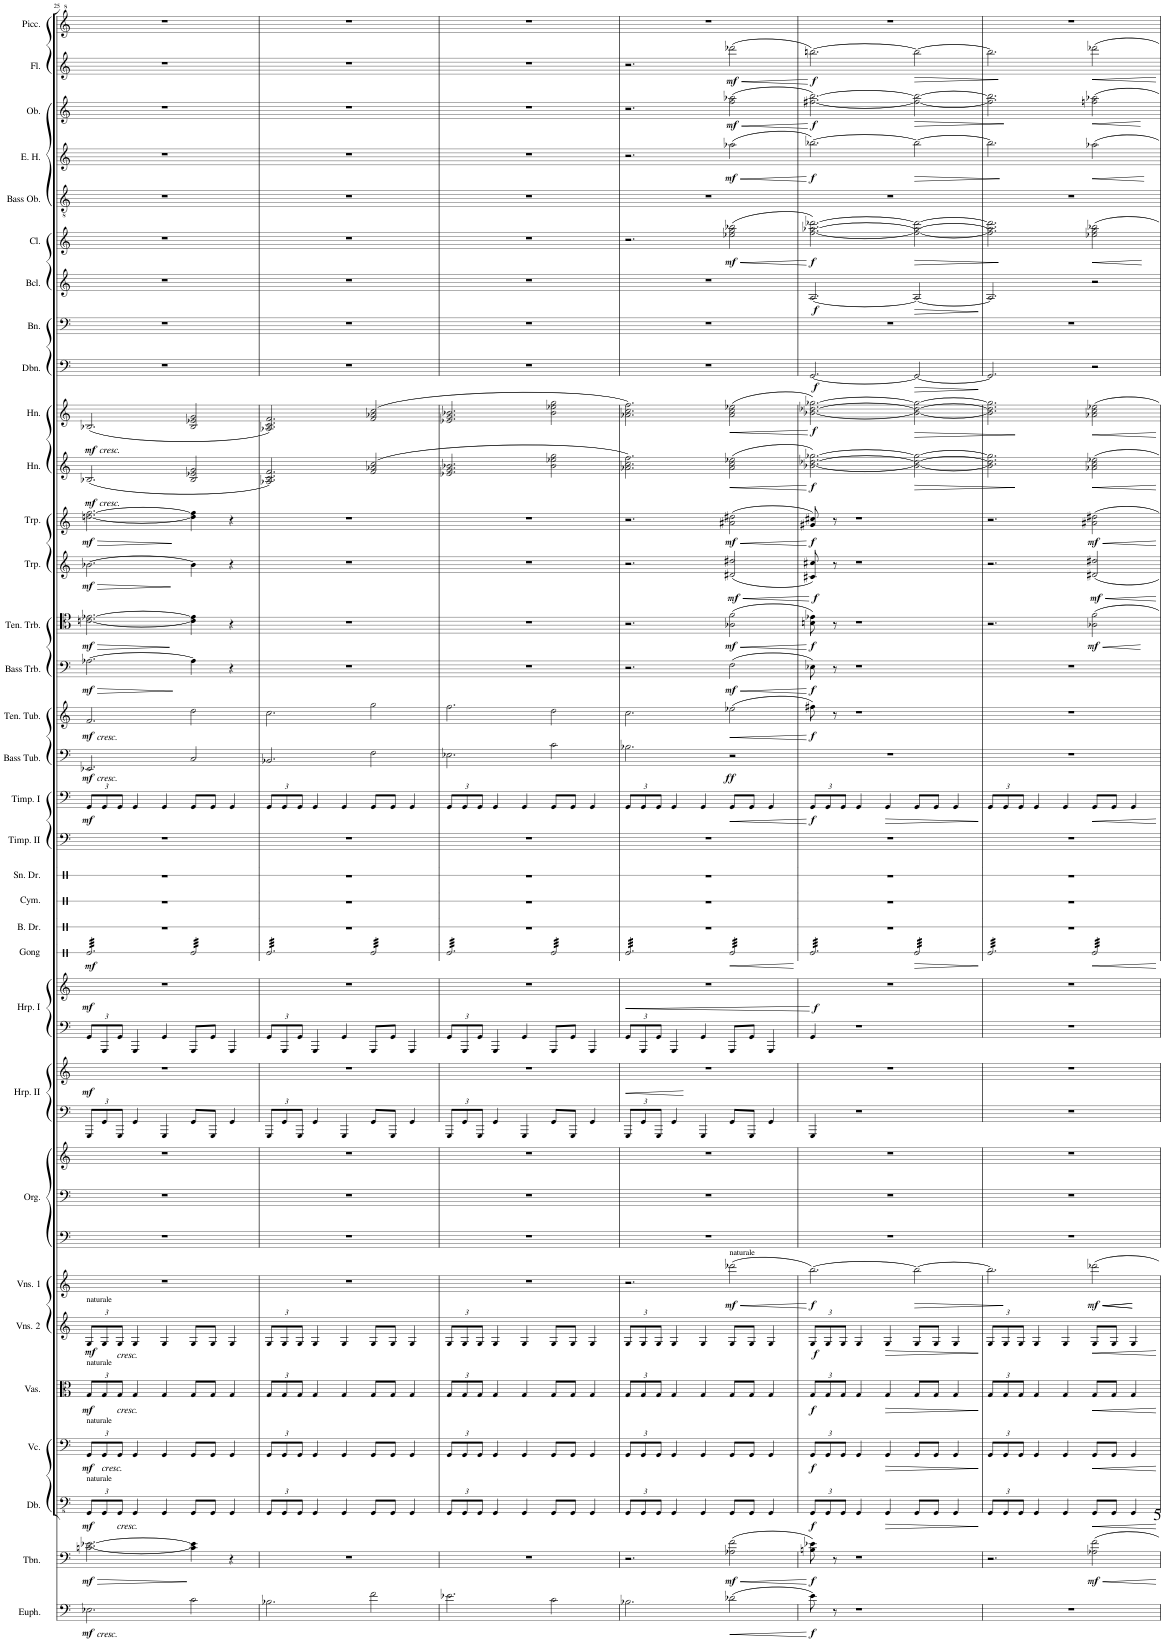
**kern	**dynam	**kern	**dynam	**kern	**dynam	**kern	**dynam	**kern	**dynam	**kern	**dynam	**kern	**dynam	**kern	**kern	**kern	**kern	**kern	**dynam	**kern	**kern	**dynam	**kern	**dynam	**kern	**kern	**kern	**kern	**kern	**dynam	**kern	**dynam	**kern	**dynam	**kern	**dynam	**kern	**dynam	**kern	**dynam	**kern	**dynam	**kern	**dynam	**kern	**dynam	**kern	**dynam	**kern	**kern	**dynam	**kern	**dynam	**kern	**kern	**dynam	**kern	**dynam	**kern	**dynam	**kern
*part33	*part33	*part32	*part32	*part31	*part31	*part30	*part30	*part29	*part29	*part28	*part28	*part27	*part27	*part26	*part26	*part26	*part25	*part25	*part25	*part24	*part24	*part24	*part23	*part23	*part22	*part21	*part20	*part19	*part18	*part18	*part17	*part17	*part16	*part16	*part15	*part15	*part14	*part14	*part13	*part13	*part12	*part12	*part11	*part11	*part10	*part10	*part9	*part9	*part8	*part7	*part7	*part6	*part6	*part5	*part4	*part4	*part3	*part3	*part2	*part2	*part1
*staff37	*staff37	*staff36	*staff36	*staff35	*staff35	*staff34	*staff34	*staff33	*staff33	*staff32	*staff32	*staff31	*staff31	*staff30	*staff29	*staff28	*staff27	*staff26	*staff26/27	*staff25	*staff24	*staff24/25	*staff23	*staff23	*staff22	*staff21	*staff20	*staff19	*staff18	*staff18	*staff17	*staff17	*staff16	*staff16	*staff15	*staff15	*staff14	*staff14	*staff13	*staff13	*staff12	*staff12	*staff11	*staff11	*staff10	*staff10	*staff9	*staff9	*staff8	*staff7	*staff7	*staff6	*staff6	*staff5	*staff4	*staff4	*staff3	*staff3	*staff2	*staff2	*staff1
*I"Euphonium	*	*I"Trombone	*	*I"Doublebasses	*	*I"Violoncello	*	*I"Viola	*	*I"2nd Violin	*	*I"1st Violin	*	*I"Organ	*	*	*I"Harp II	*	*	*I"Harp I	*	*	*I"Gong	*	*I"Bass Drum	*I"Cymbal	*I"Snare Drum	*I"Timpani II	*I"Timpani I	*	*I"Bass Tuba	*	*I"Tenor Tuba	*	*I"Bass Trombone	*	*I"2 Tenor Trombones	*	*I"III IV	*	*I"I II	*	*I"IV V VI	*	*I"I II III	*	*I"Double Bassoon	*	*I"3 Bassoon	*I"Bass Clarinet	*	*I"3 Clarinets in Bb	*	*I"Bass Oboe	*I"English Horn	*	*I"2 Oboe	*	*I"2 Flutes	*	*I"2 Piccolos
*I'Euph.	*	*I'Tbn.	*	*I'Db.	*	*I'Vc.	*	*	*	*	*	*	*	*I'Org.	*	*	*I'Hrp. II	*	*	*I'Hrp. I	*	*	*I'Gong	*	*I'B. Dr.	*I'Cym.	*I'Sn. Dr.	*I'Timp. II	*I'Timp. I	*	*I'Bass Tub.	*	*I'Ten. Tub.	*	*I'Bass Trb.	*	*I'Ten. Trb.	*	*	*	*	*	*	*	*	*	*I'Dbn.	*	*I'Bn.	*I'Bcl.	*	*I'Cl.	*	*I'Bass Ob.	*I'E. H.	*	*I'Ob.	*	*I'Fl.	*	*I'Picc.
!!LO:PB:g=z
*clefF4	*	*clefF4	*	*clefFv4	*	*clefF4	*	*clefC3	*	*clefG2	*	*clefG2	*	*clefF4	*clefF4	*clefG2	*clefF4	*clefG2	*	*clefF4	*clefG2	*	*clefX	*	*clefX	*clefX	*clefX	*clefF4	*clefF4	*	*clefF4	*	*clefG2	*	*clefF4	*	*clefC4	*	*clefG2	*	*clefG2	*	*clefG2	*	*clefG2	*	*clefF4	*	*clefF4	*clefG2	*	*clefG2	*	*clefGv2	*clefG2	*	*clefG2	*	*clefG2	*	*clefG^2
*	*	*	*	*Trd7c12	*	*	*	*	*	*	*	*	*	*	*	*	*	*	*	*	*	*	*	*	*	*	*	*	*	*	*	*	*Trd8c14	*	*	*	*	*	*Trd1c2	*	*Trd1c2	*	*Trd4c7	*	*Trd4c7	*	*Trd7c12	*	*	*Trd8c14	*	*Trd1c2	*	*	*Trd4c7	*	*	*	*	*	*Trd-7c-12
*k[]	*	*k[]	*	*k[]	*	*k[]	*	*k[]	*	*k[]	*	*k[]	*	*k[]	*k[]	*k[]	*k[]	*k[]	*	*k[]	*k[]	*	*k[]	*	*k[]	*k[]	*k[]	*k[]	*k[]	*	*k[]	*	*k[]	*	*k[]	*	*k[]	*	*k[]	*	*k[]	*	*k[]	*	*k[]	*	*k[]	*	*k[]	*k[]	*	*k[]	*	*k[]	*k[]	*	*k[]	*	*k[]	*	*k[]
*M5/4	*	*M5/4	*	*M5/4	*	*M5/4	*	*M5/4	*	*M5/4	*	*M5/4	*	*M5/4	*M5/4	*M5/4	*M5/4	*M5/4	*	*M5/4	*M5/4	*	*M5/4	*	*M5/4	*M5/4	*M5/4	*M5/4	*M5/4	*	*M5/4	*	*M5/4	*	*M5/4	*	*M5/4	*	*M5/4	*	*M5/4	*	*M5/4	*	*M5/4	*	*M5/4	*	*M5/4	*M5/4	*	*M5/4	*	*M5/4	*M5/4	*	*M5/4	*	*M5/4	*	*M5/4
=25	=25	=25	=25	=25	=25	=25	=25	=25	=25	=25	=25	=25	=25	=25	=25	=25	=25	=25	=25	=25	=25	=25	=25	=25	=25	=25	=25	=25	=25	=25	=25	=25	=25	=25	=25	=25	=25	=25	=25	=25	=25	=25	=25	=25	=25	=25	=25	=25	=25	=25	=25	=25	=25	=25	=25	=25	=25	=25	=25	=25	=25
!	!	!	!LO:HP:b	!	!	!	!	!	!	!	!	!	!	!	!	!	!	!	!	!	!	!	!	!	!	!	!	!	!	!	!	!	!	!	!	!	!	!	!	!	!	!	!	!	!	!	!	!	!	!	!	!	!	!	!	!	!	!	!	!	!
*	*	*	*	*Xbrackettup	*	*Xbrackettup	*	*Xbrackettup	*	*Xbrackettup	*	*	*	*	*	*	*Xbrackettup	*	*	*Xbrackettup	*	*	*	*	*	*	*	*	*Xbrackettup	*	*	*	*	*	*	*	*	*	*	*	*	*	*	*	*	*	*	*	*	*	*	*	*	*	*	*	*	*	*	*	*
!	!	!	!	!	!	!	!	!	!	!	!	!	!	!	!	!	!	!	!	!	!	!	!	!	!	!	!	!	!	!	!	!	!	!	!	!	!	!	!	!	!	!	!	!	!LO:TX:b:i:t=cresc.	!	!	!	!	!	!	!	!	!	!	!	!	!	!	!	!
!	!	!	!	!	!	!	!	!	!	!	!	!	!	!	!	!	!	!	!	!	!	!	!	!	!	!	!	!	!	!	!	!	!	!	!	!	!	!	!	!	!	!	!LO:TX:b:i:t=cresc.	!	!	!	!	!	!	!	!	!	!	!	!	!	!	!	!	!	!
!	!	!	!	!	!	!	!	!	!	!	!	!	!	!	!	!	!	!	!	!	!	!	!	!	!	!	!	!	!	!	!	!	!LO:TX:b:i:t=cresc.	!	!	!	!	!	!	!	!	!	!	!	!	!	!	!	!	!	!	!	!	!	!	!	!	!	!	!	!
!	!	!	!	!	!	!	!	!	!	!	!	!	!	!	!	!	!	!	!	!	!	!	!	!	!	!	!	!	!	!	!LO:TX:b:i:t=cresc.	!	!	!	!	!	!	!	!	!	!	!	!	!	!	!	!	!	!	!	!	!	!	!	!	!	!	!	!	!	!
!	!	!	!	!	!	!	!	!	!	!LO:TX:a:t=naturale	!	!	!	!	!	!	!	!	!	!	!	!	!	!	!	!	!	!	!	!	!	!	!	!	!	!	!	!	!	!	!	!	!	!	!	!	!	!	!	!	!	!	!	!	!	!	!	!	!	!	!
!	!	!	!	!	!	!	!	!LO:TX:a:t=naturale	!	!	!	!	!	!	!	!	!	!	!	!	!	!	!	!	!	!	!	!	!	!	!	!	!	!	!	!	!	!	!	!	!	!	!	!	!	!	!	!	!	!	!	!	!	!	!	!	!	!	!	!	!
!	!	!	!	!	!	!LO:TX:a:t=naturale	!	!	!	!	!	!	!	!	!	!	!	!	!	!	!	!	!	!	!	!	!	!	!	!	!	!	!	!	!	!	!	!	!	!	!	!	!	!	!	!	!	!	!	!	!	!	!	!	!	!	!	!	!	!	!
!	!	!	!	!LO:TX:a:t=naturale	!	!	!	!	!	!	!	!	!	!	!	!	!	!	!	!	!	!	!	!	!	!	!	!	!	!	!	!	!	!	!	!	!	!	!	!	!	!	!	!	!	!	!	!	!	!	!	!	!	!	!	!	!	!	!	!	!
!LO:TX:b:i:t=cresc.	!	!	!	!	!	!	!	!	!	!	!	!	!	!	!	!	!	!	!	!	!	!	!	!	!	!	!	!	!	!	!	!	!	!	!	!	!	!	!	!	!	!	!	!	!	!	!	!	!	!	!	!	!	!	!	!	!	!	!	!	!
!	!LO:DY:b	!	!LO:DY:n=1:b	!	!LO:DY:b	!	!LO:DY:b	!	!LO:DY:b	!	!LO:DY:b	!	!	!	!	!	!	!	!LO:DY:b	!	!	!LO:DY:b	!	!LO:DY:b	!	!	!	!	!	!LO:DY:b	!	!LO:DY:b	!	!LO:DY:b	!	!LO:HP:b	!	!LO:HP:b	!	!LO:HP:b	!	!LO:HP:b	!	!	!	!	!	!	!	!	!	!	!	!	!	!	!	!	!	!	!
!	!	!	!	!	!	!	!	!	!	!	!	!	!	!	!	!	!	!	!	!	!	!	!	!	!	!	!	!	!	!	!	!	!	!	!	!LO:DY:n=1:b	!	!LO:DY:n=1:b	!	!LO:DY:n=1:b	!	!LO:DY:n=1:b	!	!LO:DY:b	!	!LO:DY:b	!	!	!	!	!	!	!	!	!	!	!	!	!	!	!
*	*	*	*	*	*	*	*	*	*	*	*	*	*	*	*	*	*	*	*	*	*	*	*tremolo	*	*	*	*	*	*	*	*	*	*	*	*	*	*	*	*	*	*	*	*	*	*	*	*	*	*	*	*	*	*	*	*	*	*	*	*	*	*
2.E-X\	mf	[2.cn\ [2.e-X\	> mf	12GGG/L	mf	12GG/L	mf	12G/L	mf	12G/L	mf	4%5r	.	4%5r	4%5r	4%5r	12GGG/L	4%5r	mf	12GG/L	4%5r	mf	32Re/LLL	mf	4%5r	4%5r	4%5r	4%5r	12GG/L	mf	2.EE-X/	mf	2.f/	mf	[2.A-X\	> mf	[2.cn\ [2.e-X\	> mf	[2.b-X\	> mf	[2.ddn\ [2.ff\	> mf	(2.B-X/	mf	(2.B-X/	mf	4%5r	.	4%5r	4%5r	.	4%5r	.	4%5r	4%5r	.	4%5r	.	4%5r	.	4%5r
.	.	.	.	.	.	.	.	.	.	.	.	.	.	.	.	.	.	.	.	.	.	.	32Re/	.	.	.	.	.	.	.	.	.	.	.	.	.	.	.	.	.	.	.	.	.	.	.	.	.	.	.	.	.	.	.	.	.	.	.	.	.	.
.	.	.	.	.	.	.	.	.	.	.	.	.	.	.	.	.	.	.	.	.	.	.	32Re/	.	.	.	.	.	.	.	.	.	.	.	.	.	.	.	.	.	.	.	.	.	.	.	.	.	.	.	.	.	.	.	.	.	.	.	.	.	.
!	!	!	!	!	!	!LO:TX:b:i:t=cresc.	!	!	!	!	!	!	!	!	!	!	!	!	!	!	!	!	!	!	!	!	!	!	!	!	!	!	!	!	!	!	!	!	!	!	!	!	!	!	!	!	!	!	!	!	!	!	!	!	!	!	!	!	!	!	!
.	.	.	.	12GGG/	.	12GG/	.	12G/	.	12G/	.	.	.	.	.	.	12GG/	.	.	12GGG/	.	.	.	.	.	.	.	.	12GG/	.	.	.	.	.	.	.	.	.	.	.	.	.	.	.	.	.	.	.	.	.	.	.	.	.	.	.	.	.	.	.	.
.	.	.	.	.	.	.	.	.	.	.	.	.	.	.	.	.	.	.	.	.	.	.	32Re/	.	.	.	.	.	.	.	.	.	.	.	.	.	.	.	.	.	.	.	.	.	.	.	.	.	.	.	.	.	.	.	.	.	.	.	.	.	.
.	.	.	.	.	.	.	.	.	.	.	.	.	.	.	.	.	.	.	.	.	.	.	32Re/	.	.	.	.	.	.	.	.	.	.	.	.	.	.	.	.	.	.	.	.	.	.	.	.	.	.	.	.	.	.	.	.	.	.	.	.	.	.
.	.	.	.	.	.	.	.	.	.	.	.	.	.	.	.	.	.	.	.	.	.	.	32Re/	.	.	.	.	.	.	.	.	.	.	.	.	.	.	.	.	.	.	.	.	.	.	.	.	.	.	.	.	.	.	.	.	.	.	.	.	.	.
!	!	!	!	!	!	!	!	!	!	!LO:TX:b:i:t=cresc.	!	!	!	!	!	!	!	!	!	!	!	!	!	!	!	!	!	!	!	!	!	!	!	!	!	!	!	!	!	!	!	!	!	!	!	!	!	!	!	!	!	!	!	!	!	!	!	!	!	!	!
!	!	!	!	!	!	!	!	!LO:TX:b:i:t=cresc.	!	!	!	!	!	!	!	!	!	!	!	!	!	!	!	!	!	!	!	!	!	!	!	!	!	!	!	!	!	!	!	!	!	!	!	!	!	!	!	!	!	!	!	!	!	!	!	!	!	!	!	!	!
!	!	!	!	!LO:TX:b:i:t=cresc.	!	!	!	!	!	!	!	!	!	!	!	!	!	!	!	!	!	!	!	!	!	!	!	!	!	!	!	!	!	!	!	!	!	!	!	!	!	!	!	!	!	!	!	!	!	!	!	!	!	!	!	!	!	!	!	!	!
.	.	.	.	12GGG/J	.	12GG/J	.	12G/J	.	12G/J	.	.	.	.	.	.	12GGG/J	.	.	12GG/J	.	.	.	.	.	.	.	.	12GG/J	.	.	.	.	.	.	.	.	.	.	.	.	.	.	.	.	.	.	.	.	.	.	.	.	.	.	.	.	.	.	.	.
.	.	.	.	.	.	.	.	.	.	.	.	.	.	.	.	.	.	.	.	.	.	.	32Re/	.	.	.	.	.	.	.	.	.	.	.	.	.	.	.	.	.	.	.	.	.	.	.	.	.	.	.	.	.	.	.	.	.	.	.	.	.	.
.	.	.	.	.	.	.	.	.	.	.	.	.	.	.	.	.	.	.	.	.	.	.	32Re/	.	.	.	.	.	.	.	.	.	.	.	.	.	.	.	.	.	.	.	.	.	.	.	.	.	.	.	.	.	.	.	.	.	.	.	.	.	.
.	.	.	.	4GGG/	.	4GG/	.	4G/	.	4G/	.	.	.	.	.	.	4GG/	.	.	4GGG/	.	.	32Re/	.	.	.	.	.	4GG/	.	.	.	.	.	.	.	.	.	.	.	.	.	.	.	.	.	.	.	.	.	.	.	.	.	.	.	.	.	.	.	.
.	.	.	.	.	.	.	.	.	.	.	.	.	.	.	.	.	.	.	.	.	.	.	32Re/	.	.	.	.	.	.	.	.	.	.	.	.	.	.	.	.	.	.	.	.	.	.	.	.	.	.	.	.	.	.	.	.	.	.	.	.	.	.
.	.	.	.	.	.	.	.	.	.	.	.	.	.	.	.	.	.	.	.	.	.	.	32Re/	.	.	.	.	.	.	.	.	.	.	.	.	.	.	.	.	.	.	.	.	.	.	.	.	.	.	.	.	.	.	.	.	.	.	.	.	.	.
.	.	.	.	.	.	.	.	.	.	.	.	.	.	.	.	.	.	.	.	.	.	.	32Re/	.	.	.	.	.	.	.	.	.	.	.	.	.	.	.	.	.	.	.	.	.	.	.	.	.	.	.	.	.	.	.	.	.	.	.	.	.	.
.	.	.	.	.	.	.	.	.	.	.	.	.	.	.	.	.	.	.	.	.	.	.	32Re/	.	.	.	.	.	.	.	.	.	.	.	.	.	.	.	.	.	.	.	.	.	.	.	.	.	.	.	.	.	.	.	.	.	.	.	.	.	.
.	.	.	.	.	.	.	.	.	.	.	.	.	.	.	.	.	.	.	.	.	.	.	32Re/	.	.	.	.	.	.	.	.	.	.	.	.	.	.	.	.	.	.	.	.	.	.	.	.	.	.	.	.	.	.	.	.	.	.	.	.	.	.
.	.	.	.	.	.	.	.	.	.	.	.	.	.	.	.	.	.	.	.	.	.	.	32Re/	.	.	.	.	.	.	.	.	.	.	.	.	.	.	.	.	.	.	.	.	.	.	.	.	.	.	.	.	.	.	.	.	.	.	.	.	.	.
.	.	.	.	.	.	.	.	.	.	.	.	.	.	.	.	.	.	.	.	.	.	.	32Re/	.	.	.	.	.	.	.	.	.	.	.	.	.	.	.	.	.	.	.	.	.	.	.	.	.	.	.	.	.	.	.	.	.	.	.	.	.	.
.	.	.	.	4GGG/	.	4GG/	.	4G/	.	4G/	.	.	.	.	.	.	4GGG/	.	.	4GG/	.	.	32Re/	.	.	.	.	.	4GG/	.	.	.	.	.	.	.	.	.	.	.	.	.	.	.	.	.	.	.	.	.	.	.	.	.	.	.	.	.	.	.	.
.	.	.	.	.	.	.	.	.	.	.	.	.	.	.	.	.	.	.	.	.	.	.	32Re/	.	.	.	.	.	.	.	.	.	.	.	.	.	.	.	.	.	.	.	.	.	.	.	.	.	.	.	.	.	.	.	.	.	.	.	.	.	.
.	.	.	.	.	.	.	.	.	.	.	.	.	.	.	.	.	.	.	.	.	.	.	32Re/	.	.	.	.	.	.	.	.	.	.	.	.	.	.	.	.	.	.	.	.	.	.	.	.	.	.	.	.	.	.	.	.	.	.	.	.	.	.
.	.	.	.	.	.	.	.	.	.	.	.	.	.	.	.	.	.	.	.	.	.	.	32Re/	.	.	.	.	.	.	.	.	.	.	.	.	.	.	.	.	.	.	.	.	.	.	.	.	.	.	.	.	.	.	.	.	.	.	.	.	.	.
.	.	.	.	.	.	.	.	.	.	.	.	.	.	.	.	.	.	.	.	.	.	.	32Re/	.	.	.	.	.	.	.	.	.	.	.	.	.	.	.	.	.	.	.	.	.	.	.	.	.	.	.	.	.	.	.	.	.	.	.	.	.	.
.	.	.	.	.	.	.	.	.	.	.	.	.	.	.	.	.	.	.	.	.	.	.	32Re/	.	.	.	.	.	.	.	.	.	.	.	.	.	.	.	.	.	.	.	.	.	.	.	.	.	.	.	.	.	.	.	.	.	.	.	.	.	.
.	.	.	.	.	.	.	.	.	.	.	.	.	.	.	.	.	.	.	.	.	.	.	32Re/	.	.	.	.	.	.	.	.	.	.	.	.	.	.	.	.	.	.	.	.	.	.	.	.	.	.	.	.	.	.	.	.	.	.	.	.	.	.
.	.	.	.	.	.	.	.	.	.	.	.	.	.	.	.	.	.	.	.	.	.	.	32Re/JJJ	.	.	.	.	.	.	.	.	.	.	.	.	.	.	.	.	.	.	.	.	.	.	.	.	.	.	.	.	.	.	.	.	.	.	.	.	.	.
2c\	.	4c\] 4e-\]	]	8GGG/L	.	8GG/L	.	8G/L	.	8G/L	.	.	.	.	.	.	8GG/L	.	.	8GGG/L	.	.	32Re/LLL	.	.	.	.	.	8GG/L	.	2C/	.	2dd\	.	4A-\]	]	4c\] 4e-\]	]	4b-\]	]	4dd\] 4ff\]	]	2B-/ 2e-X/ 2g/	.	2B-/ 2e-X/ 2g/	.	.	.	.	.	.	.	.	.	.	.	.	.	.	.	.
.	.	.	.	.	.	.	.	.	.	.	.	.	.	.	.	.	.	.	.	.	.	.	32Re/	.	.	.	.	.	.	.	.	.	.	.	.	.	.	.	.	.	.	.	.	.	.	.	.	.	.	.	.	.	.	.	.	.	.	.	.	.	.
.	.	.	.	.	.	.	.	.	.	.	.	.	.	.	.	.	.	.	.	.	.	.	32Re/	.	.	.	.	.	.	.	.	.	.	.	.	.	.	.	.	.	.	.	.	.	.	.	.	.	.	.	.	.	.	.	.	.	.	.	.	.	.
.	.	.	.	.	.	.	.	.	.	.	.	.	.	.	.	.	.	.	.	.	.	.	32Re/	.	.	.	.	.	.	.	.	.	.	.	.	.	.	.	.	.	.	.	.	.	.	.	.	.	.	.	.	.	.	.	.	.	.	.	.	.	.
.	.	.	.	8GGG/J	.	8GG/J	.	8G/J	.	8G/J	.	.	.	.	.	.	8GGG/J	.	.	8GG/J	.	.	32Re/	.	.	.	.	.	8GG/J	.	.	.	.	.	.	.	.	.	.	.	.	.	.	.	.	.	.	.	.	.	.	.	.	.	.	.	.	.	.	.	.
.	.	.	.	.	.	.	.	.	.	.	.	.	.	.	.	.	.	.	.	.	.	.	32Re/	.	.	.	.	.	.	.	.	.	.	.	.	.	.	.	.	.	.	.	.	.	.	.	.	.	.	.	.	.	.	.	.	.	.	.	.	.	.
.	.	.	.	.	.	.	.	.	.	.	.	.	.	.	.	.	.	.	.	.	.	.	32Re/	.	.	.	.	.	.	.	.	.	.	.	.	.	.	.	.	.	.	.	.	.	.	.	.	.	.	.	.	.	.	.	.	.	.	.	.	.	.
.	.	.	.	.	.	.	.	.	.	.	.	.	.	.	.	.	.	.	.	.	.	.	32Re/	.	.	.	.	.	.	.	.	.	.	.	.	.	.	.	.	.	.	.	.	.	.	.	.	.	.	.	.	.	.	.	.	.	.	.	.	.	.
.	.	4r	.	4GGG/	.	4GG/	.	4G/	.	4G/	.	.	.	.	.	.	4GG/	.	.	4GGG/	.	.	32Re/	.	.	.	.	.	4GG/	.	.	.	.	.	4r	.	4r	.	4r	.	4r	.	.	.	.	.	.	.	.	.	.	.	.	.	.	.	.	.	.	.	.
.	.	.	.	.	.	.	.	.	.	.	.	.	.	.	.	.	.	.	.	.	.	.	32Re/	.	.	.	.	.	.	.	.	.	.	.	.	.	.	.	.	.	.	.	.	.	.	.	.	.	.	.	.	.	.	.	.	.	.	.	.	.	.
.	.	.	.	.	.	.	.	.	.	.	.	.	.	.	.	.	.	.	.	.	.	.	32Re/	.	.	.	.	.	.	.	.	.	.	.	.	.	.	.	.	.	.	.	.	.	.	.	.	.	.	.	.	.	.	.	.	.	.	.	.	.	.
.	.	.	.	.	.	.	.	.	.	.	.	.	.	.	.	.	.	.	.	.	.	.	32Re/	.	.	.	.	.	.	.	.	.	.	.	.	.	.	.	.	.	.	.	.	.	.	.	.	.	.	.	.	.	.	.	.	.	.	.	.	.	.
.	.	.	.	.	.	.	.	.	.	.	.	.	.	.	.	.	.	.	.	.	.	.	32Re/	.	.	.	.	.	.	.	.	.	.	.	.	.	.	.	.	.	.	.	.	.	.	.	.	.	.	.	.	.	.	.	.	.	.	.	.	.	.
.	.	.	.	.	.	.	.	.	.	.	.	.	.	.	.	.	.	.	.	.	.	.	32Re/	.	.	.	.	.	.	.	.	.	.	.	.	.	.	.	.	.	.	.	.	.	.	.	.	.	.	.	.	.	.	.	.	.	.	.	.	.	.
.	.	.	.	.	.	.	.	.	.	.	.	.	.	.	.	.	.	.	.	.	.	.	32Re/	.	.	.	.	.	.	.	.	.	.	.	.	.	.	.	.	.	.	.	.	.	.	.	.	.	.	.	.	.	.	.	.	.	.	.	.	.	.
.	.	.	.	.	.	.	.	.	.	.	.	.	.	.	.	.	.	.	.	.	.	.	32Re/JJJ	.	.	.	.	.	.	.	.	.	.	.	.	.	.	.	.	.	.	.	.	.	.	.	.	.	.	.	.	.	.	.	.	.	.	.	.	.	.
=26	=26	=26	=26	=26	=26	=26	=26	=26	=26	=26	=26	=26	=26	=26	=26	=26	=26	=26	=26	=26	=26	=26	=26	=26	=26	=26	=26	=26	=26	=26	=26	=26	=26	=26	=26	=26	=26	=26	=26	=26	=26	=26	=26	=26	=26	=26	=26	=26	=26	=26	=26	=26	=26	=26	=26	=26	=26	=26	=26	=26	=26
2.B-X\	.	4%5r	.	12GGG/L	.	12GG/L	.	12G/L	.	12G/L	.	4%5r	.	4%5r	4%5r	4%5r	12GGG/L	4%5r	.	12GG/L	4%5r	.	32Re/LLL	.	4%5r	4%5r	4%5r	4%5r	12GG/L	.	2.BB-X/	.	2.cc\	.	4%5r	.	4%5r	.	4%5r	.	4%5r	.	2.A-X/ 2.c/ 2.f/)	.	2.A-X/ 2.c/ 2.f/)	.	4%5r	.	4%5r	4%5r	.	4%5r	.	4%5r	4%5r	.	4%5r	.	4%5r	.	4%5r
.	.	.	.	.	.	.	.	.	.	.	.	.	.	.	.	.	.	.	.	.	.	.	32Re/	.	.	.	.	.	.	.	.	.	.	.	.	.	.	.	.	.	.	.	.	.	.	.	.	.	.	.	.	.	.	.	.	.	.	.	.	.	.
.	.	.	.	.	.	.	.	.	.	.	.	.	.	.	.	.	.	.	.	.	.	.	32Re/	.	.	.	.	.	.	.	.	.	.	.	.	.	.	.	.	.	.	.	.	.	.	.	.	.	.	.	.	.	.	.	.	.	.	.	.	.	.
.	.	.	.	12GGG/	.	12GG/	.	12G/	.	12G/	.	.	.	.	.	.	12GG/	.	.	12GGG/	.	.	.	.	.	.	.	.	12GG/	.	.	.	.	.	.	.	.	.	.	.	.	.	.	.	.	.	.	.	.	.	.	.	.	.	.	.	.	.	.	.	.
.	.	.	.	.	.	.	.	.	.	.	.	.	.	.	.	.	.	.	.	.	.	.	32Re/	.	.	.	.	.	.	.	.	.	.	.	.	.	.	.	.	.	.	.	.	.	.	.	.	.	.	.	.	.	.	.	.	.	.	.	.	.	.
.	.	.	.	.	.	.	.	.	.	.	.	.	.	.	.	.	.	.	.	.	.	.	32Re/	.	.	.	.	.	.	.	.	.	.	.	.	.	.	.	.	.	.	.	.	.	.	.	.	.	.	.	.	.	.	.	.	.	.	.	.	.	.
.	.	.	.	.	.	.	.	.	.	.	.	.	.	.	.	.	.	.	.	.	.	.	32Re/	.	.	.	.	.	.	.	.	.	.	.	.	.	.	.	.	.	.	.	.	.	.	.	.	.	.	.	.	.	.	.	.	.	.	.	.	.	.
.	.	.	.	12GGG/J	.	12GG/J	.	12G/J	.	12G/J	.	.	.	.	.	.	12GGG/J	.	.	12GG/J	.	.	.	.	.	.	.	.	12GG/J	.	.	.	.	.	.	.	.	.	.	.	.	.	.	.	.	.	.	.	.	.	.	.	.	.	.	.	.	.	.	.	.
.	.	.	.	.	.	.	.	.	.	.	.	.	.	.	.	.	.	.	.	.	.	.	32Re/	.	.	.	.	.	.	.	.	.	.	.	.	.	.	.	.	.	.	.	.	.	.	.	.	.	.	.	.	.	.	.	.	.	.	.	.	.	.
.	.	.	.	.	.	.	.	.	.	.	.	.	.	.	.	.	.	.	.	.	.	.	32Re/	.	.	.	.	.	.	.	.	.	.	.	.	.	.	.	.	.	.	.	.	.	.	.	.	.	.	.	.	.	.	.	.	.	.	.	.	.	.
.	.	.	.	4GGG/	.	4GG/	.	4G/	.	4G/	.	.	.	.	.	.	4GG/	.	.	4GGG/	.	.	32Re/	.	.	.	.	.	4GG/	.	.	.	.	.	.	.	.	.	.	.	.	.	.	.	.	.	.	.	.	.	.	.	.	.	.	.	.	.	.	.	.
.	.	.	.	.	.	.	.	.	.	.	.	.	.	.	.	.	.	.	.	.	.	.	32Re/	.	.	.	.	.	.	.	.	.	.	.	.	.	.	.	.	.	.	.	.	.	.	.	.	.	.	.	.	.	.	.	.	.	.	.	.	.	.
.	.	.	.	.	.	.	.	.	.	.	.	.	.	.	.	.	.	.	.	.	.	.	32Re/	.	.	.	.	.	.	.	.	.	.	.	.	.	.	.	.	.	.	.	.	.	.	.	.	.	.	.	.	.	.	.	.	.	.	.	.	.	.
.	.	.	.	.	.	.	.	.	.	.	.	.	.	.	.	.	.	.	.	.	.	.	32Re/	.	.	.	.	.	.	.	.	.	.	.	.	.	.	.	.	.	.	.	.	.	.	.	.	.	.	.	.	.	.	.	.	.	.	.	.	.	.
.	.	.	.	.	.	.	.	.	.	.	.	.	.	.	.	.	.	.	.	.	.	.	32Re/	.	.	.	.	.	.	.	.	.	.	.	.	.	.	.	.	.	.	.	.	.	.	.	.	.	.	.	.	.	.	.	.	.	.	.	.	.	.
.	.	.	.	.	.	.	.	.	.	.	.	.	.	.	.	.	.	.	.	.	.	.	32Re/	.	.	.	.	.	.	.	.	.	.	.	.	.	.	.	.	.	.	.	.	.	.	.	.	.	.	.	.	.	.	.	.	.	.	.	.	.	.
.	.	.	.	.	.	.	.	.	.	.	.	.	.	.	.	.	.	.	.	.	.	.	32Re/	.	.	.	.	.	.	.	.	.	.	.	.	.	.	.	.	.	.	.	.	.	.	.	.	.	.	.	.	.	.	.	.	.	.	.	.	.	.
.	.	.	.	.	.	.	.	.	.	.	.	.	.	.	.	.	.	.	.	.	.	.	32Re/	.	.	.	.	.	.	.	.	.	.	.	.	.	.	.	.	.	.	.	.	.	.	.	.	.	.	.	.	.	.	.	.	.	.	.	.	.	.
.	.	.	.	4GGG/	.	4GG/	.	4G/	.	4G/	.	.	.	.	.	.	4GGG/	.	.	4GG/	.	.	32Re/	.	.	.	.	.	4GG/	.	.	.	.	.	.	.	.	.	.	.	.	.	.	.	.	.	.	.	.	.	.	.	.	.	.	.	.	.	.	.	.
.	.	.	.	.	.	.	.	.	.	.	.	.	.	.	.	.	.	.	.	.	.	.	32Re/	.	.	.	.	.	.	.	.	.	.	.	.	.	.	.	.	.	.	.	.	.	.	.	.	.	.	.	.	.	.	.	.	.	.	.	.	.	.
.	.	.	.	.	.	.	.	.	.	.	.	.	.	.	.	.	.	.	.	.	.	.	32Re/	.	.	.	.	.	.	.	.	.	.	.	.	.	.	.	.	.	.	.	.	.	.	.	.	.	.	.	.	.	.	.	.	.	.	.	.	.	.
.	.	.	.	.	.	.	.	.	.	.	.	.	.	.	.	.	.	.	.	.	.	.	32Re/	.	.	.	.	.	.	.	.	.	.	.	.	.	.	.	.	.	.	.	.	.	.	.	.	.	.	.	.	.	.	.	.	.	.	.	.	.	.
.	.	.	.	.	.	.	.	.	.	.	.	.	.	.	.	.	.	.	.	.	.	.	32Re/	.	.	.	.	.	.	.	.	.	.	.	.	.	.	.	.	.	.	.	.	.	.	.	.	.	.	.	.	.	.	.	.	.	.	.	.	.	.
.	.	.	.	.	.	.	.	.	.	.	.	.	.	.	.	.	.	.	.	.	.	.	32Re/	.	.	.	.	.	.	.	.	.	.	.	.	.	.	.	.	.	.	.	.	.	.	.	.	.	.	.	.	.	.	.	.	.	.	.	.	.	.
.	.	.	.	.	.	.	.	.	.	.	.	.	.	.	.	.	.	.	.	.	.	.	32Re/	.	.	.	.	.	.	.	.	.	.	.	.	.	.	.	.	.	.	.	.	.	.	.	.	.	.	.	.	.	.	.	.	.	.	.	.	.	.
.	.	.	.	.	.	.	.	.	.	.	.	.	.	.	.	.	.	.	.	.	.	.	32Re/JJJ	.	.	.	.	.	.	.	.	.	.	.	.	.	.	.	.	.	.	.	.	.	.	.	.	.	.	.	.	.	.	.	.	.	.	.	.	.	.
2f\	.	.	.	8GGG/L	.	8GG/L	.	8G/L	.	8G/L	.	.	.	.	.	.	8GG/L	.	.	8GGG/L	.	.	32Re/LLL	.	.	.	.	.	8GG/L	.	2F\	.	2gg\	.	.	.	.	.	.	.	.	.	(2f/ 2a-X/ 2cc/	.	(2f/ 2a-X/ 2cc/	.	.	.	.	.	.	.	.	.	.	.	.	.	.	.	.
.	.	.	.	.	.	.	.	.	.	.	.	.	.	.	.	.	.	.	.	.	.	.	32Re/	.	.	.	.	.	.	.	.	.	.	.	.	.	.	.	.	.	.	.	.	.	.	.	.	.	.	.	.	.	.	.	.	.	.	.	.	.	.
.	.	.	.	.	.	.	.	.	.	.	.	.	.	.	.	.	.	.	.	.	.	.	32Re/	.	.	.	.	.	.	.	.	.	.	.	.	.	.	.	.	.	.	.	.	.	.	.	.	.	.	.	.	.	.	.	.	.	.	.	.	.	.
.	.	.	.	.	.	.	.	.	.	.	.	.	.	.	.	.	.	.	.	.	.	.	32Re/	.	.	.	.	.	.	.	.	.	.	.	.	.	.	.	.	.	.	.	.	.	.	.	.	.	.	.	.	.	.	.	.	.	.	.	.	.	.
.	.	.	.	8GGG/J	.	8GG/J	.	8G/J	.	8G/J	.	.	.	.	.	.	8GGG/J	.	.	8GG/J	.	.	32Re/	.	.	.	.	.	8GG/J	.	.	.	.	.	.	.	.	.	.	.	.	.	.	.	.	.	.	.	.	.	.	.	.	.	.	.	.	.	.	.	.
.	.	.	.	.	.	.	.	.	.	.	.	.	.	.	.	.	.	.	.	.	.	.	32Re/	.	.	.	.	.	.	.	.	.	.	.	.	.	.	.	.	.	.	.	.	.	.	.	.	.	.	.	.	.	.	.	.	.	.	.	.	.	.
.	.	.	.	.	.	.	.	.	.	.	.	.	.	.	.	.	.	.	.	.	.	.	32Re/	.	.	.	.	.	.	.	.	.	.	.	.	.	.	.	.	.	.	.	.	.	.	.	.	.	.	.	.	.	.	.	.	.	.	.	.	.	.
.	.	.	.	.	.	.	.	.	.	.	.	.	.	.	.	.	.	.	.	.	.	.	32Re/	.	.	.	.	.	.	.	.	.	.	.	.	.	.	.	.	.	.	.	.	.	.	.	.	.	.	.	.	.	.	.	.	.	.	.	.	.	.
.	.	.	.	4GGG/	.	4GG/	.	4G/	.	4G/	.	.	.	.	.	.	4GG/	.	.	4GGG/	.	.	32Re/	.	.	.	.	.	4GG/	.	.	.	.	.	.	.	.	.	.	.	.	.	.	.	.	.	.	.	.	.	.	.	.	.	.	.	.	.	.	.	.
.	.	.	.	.	.	.	.	.	.	.	.	.	.	.	.	.	.	.	.	.	.	.	32Re/	.	.	.	.	.	.	.	.	.	.	.	.	.	.	.	.	.	.	.	.	.	.	.	.	.	.	.	.	.	.	.	.	.	.	.	.	.	.
.	.	.	.	.	.	.	.	.	.	.	.	.	.	.	.	.	.	.	.	.	.	.	32Re/	.	.	.	.	.	.	.	.	.	.	.	.	.	.	.	.	.	.	.	.	.	.	.	.	.	.	.	.	.	.	.	.	.	.	.	.	.	.
.	.	.	.	.	.	.	.	.	.	.	.	.	.	.	.	.	.	.	.	.	.	.	32Re/	.	.	.	.	.	.	.	.	.	.	.	.	.	.	.	.	.	.	.	.	.	.	.	.	.	.	.	.	.	.	.	.	.	.	.	.	.	.
.	.	.	.	.	.	.	.	.	.	.	.	.	.	.	.	.	.	.	.	.	.	.	32Re/	.	.	.	.	.	.	.	.	.	.	.	.	.	.	.	.	.	.	.	.	.	.	.	.	.	.	.	.	.	.	.	.	.	.	.	.	.	.
.	.	.	.	.	.	.	.	.	.	.	.	.	.	.	.	.	.	.	.	.	.	.	32Re/	.	.	.	.	.	.	.	.	.	.	.	.	.	.	.	.	.	.	.	.	.	.	.	.	.	.	.	.	.	.	.	.	.	.	.	.	.	.
.	.	.	.	.	.	.	.	.	.	.	.	.	.	.	.	.	.	.	.	.	.	.	32Re/	.	.	.	.	.	.	.	.	.	.	.	.	.	.	.	.	.	.	.	.	.	.	.	.	.	.	.	.	.	.	.	.	.	.	.	.	.	.
.	.	.	.	.	.	.	.	.	.	.	.	.	.	.	.	.	.	.	.	.	.	.	32Re/JJJ	.	.	.	.	.	.	.	.	.	.	.	.	.	.	.	.	.	.	.	.	.	.	.	.	.	.	.	.	.	.	.	.	.	.	.	.	.	.
=27	=27	=27	=27	=27	=27	=27	=27	=27	=27	=27	=27	=27	=27	=27	=27	=27	=27	=27	=27	=27	=27	=27	=27	=27	=27	=27	=27	=27	=27	=27	=27	=27	=27	=27	=27	=27	=27	=27	=27	=27	=27	=27	=27	=27	=27	=27	=27	=27	=27	=27	=27	=27	=27	=27	=27	=27	=27	=27	=27	=27	=27
2.e-X\	.	4%5r	.	12GGG/L	.	12GG/L	.	12G/L	.	12G/L	.	4%5r	.	4%5r	4%5r	4%5r	12GGG/L	4%5r	.	12GG/L	4%5r	.	32Re/LLL	.	4%5r	4%5r	4%5r	4%5r	12GG/L	.	2.E-X\	.	2.ff\	.	4%5r	.	4%5r	.	4%5r	.	4%5r	.	2.e-X/ 2.g/ 2.b-X/	.	2.e-X/ 2.g/ 2.b-X/	.	4%5r	.	4%5r	4%5r	.	4%5r	.	4%5r	4%5r	.	4%5r	.	4%5r	.	4%5r
.	.	.	.	.	.	.	.	.	.	.	.	.	.	.	.	.	.	.	.	.	.	.	32Re/	.	.	.	.	.	.	.	.	.	.	.	.	.	.	.	.	.	.	.	.	.	.	.	.	.	.	.	.	.	.	.	.	.	.	.	.	.	.
.	.	.	.	.	.	.	.	.	.	.	.	.	.	.	.	.	.	.	.	.	.	.	32Re/	.	.	.	.	.	.	.	.	.	.	.	.	.	.	.	.	.	.	.	.	.	.	.	.	.	.	.	.	.	.	.	.	.	.	.	.	.	.
.	.	.	.	12GGG/	.	12GG/	.	12G/	.	12G/	.	.	.	.	.	.	12GG/	.	.	12GGG/	.	.	.	.	.	.	.	.	12GG/	.	.	.	.	.	.	.	.	.	.	.	.	.	.	.	.	.	.	.	.	.	.	.	.	.	.	.	.	.	.	.	.
.	.	.	.	.	.	.	.	.	.	.	.	.	.	.	.	.	.	.	.	.	.	.	32Re/	.	.	.	.	.	.	.	.	.	.	.	.	.	.	.	.	.	.	.	.	.	.	.	.	.	.	.	.	.	.	.	.	.	.	.	.	.	.
.	.	.	.	.	.	.	.	.	.	.	.	.	.	.	.	.	.	.	.	.	.	.	32Re/	.	.	.	.	.	.	.	.	.	.	.	.	.	.	.	.	.	.	.	.	.	.	.	.	.	.	.	.	.	.	.	.	.	.	.	.	.	.
.	.	.	.	.	.	.	.	.	.	.	.	.	.	.	.	.	.	.	.	.	.	.	32Re/	.	.	.	.	.	.	.	.	.	.	.	.	.	.	.	.	.	.	.	.	.	.	.	.	.	.	.	.	.	.	.	.	.	.	.	.	.	.
.	.	.	.	12GGG/J	.	12GG/J	.	12G/J	.	12G/J	.	.	.	.	.	.	12GGG/J	.	.	12GG/J	.	.	.	.	.	.	.	.	12GG/J	.	.	.	.	.	.	.	.	.	.	.	.	.	.	.	.	.	.	.	.	.	.	.	.	.	.	.	.	.	.	.	.
.	.	.	.	.	.	.	.	.	.	.	.	.	.	.	.	.	.	.	.	.	.	.	32Re/	.	.	.	.	.	.	.	.	.	.	.	.	.	.	.	.	.	.	.	.	.	.	.	.	.	.	.	.	.	.	.	.	.	.	.	.	.	.
.	.	.	.	.	.	.	.	.	.	.	.	.	.	.	.	.	.	.	.	.	.	.	32Re/	.	.	.	.	.	.	.	.	.	.	.	.	.	.	.	.	.	.	.	.	.	.	.	.	.	.	.	.	.	.	.	.	.	.	.	.	.	.
.	.	.	.	4GGG/	.	4GG/	.	4G/	.	4G/	.	.	.	.	.	.	4GG/	.	.	4GGG/	.	.	32Re/	.	.	.	.	.	4GG/	.	.	.	.	.	.	.	.	.	.	.	.	.	.	.	.	.	.	.	.	.	.	.	.	.	.	.	.	.	.	.	.
.	.	.	.	.	.	.	.	.	.	.	.	.	.	.	.	.	.	.	.	.	.	.	32Re/	.	.	.	.	.	.	.	.	.	.	.	.	.	.	.	.	.	.	.	.	.	.	.	.	.	.	.	.	.	.	.	.	.	.	.	.	.	.
.	.	.	.	.	.	.	.	.	.	.	.	.	.	.	.	.	.	.	.	.	.	.	32Re/	.	.	.	.	.	.	.	.	.	.	.	.	.	.	.	.	.	.	.	.	.	.	.	.	.	.	.	.	.	.	.	.	.	.	.	.	.	.
.	.	.	.	.	.	.	.	.	.	.	.	.	.	.	.	.	.	.	.	.	.	.	32Re/	.	.	.	.	.	.	.	.	.	.	.	.	.	.	.	.	.	.	.	.	.	.	.	.	.	.	.	.	.	.	.	.	.	.	.	.	.	.
.	.	.	.	.	.	.	.	.	.	.	.	.	.	.	.	.	.	.	.	.	.	.	32Re/	.	.	.	.	.	.	.	.	.	.	.	.	.	.	.	.	.	.	.	.	.	.	.	.	.	.	.	.	.	.	.	.	.	.	.	.	.	.
.	.	.	.	.	.	.	.	.	.	.	.	.	.	.	.	.	.	.	.	.	.	.	32Re/	.	.	.	.	.	.	.	.	.	.	.	.	.	.	.	.	.	.	.	.	.	.	.	.	.	.	.	.	.	.	.	.	.	.	.	.	.	.
.	.	.	.	.	.	.	.	.	.	.	.	.	.	.	.	.	.	.	.	.	.	.	32Re/	.	.	.	.	.	.	.	.	.	.	.	.	.	.	.	.	.	.	.	.	.	.	.	.	.	.	.	.	.	.	.	.	.	.	.	.	.	.
.	.	.	.	.	.	.	.	.	.	.	.	.	.	.	.	.	.	.	.	.	.	.	32Re/	.	.	.	.	.	.	.	.	.	.	.	.	.	.	.	.	.	.	.	.	.	.	.	.	.	.	.	.	.	.	.	.	.	.	.	.	.	.
.	.	.	.	4GGG/	.	4GG/	.	4G/	.	4G/	.	.	.	.	.	.	4GGG/	.	.	4GG/	.	.	32Re/	.	.	.	.	.	4GG/	.	.	.	.	.	.	.	.	.	.	.	.	.	.	.	.	.	.	.	.	.	.	.	.	.	.	.	.	.	.	.	.
.	.	.	.	.	.	.	.	.	.	.	.	.	.	.	.	.	.	.	.	.	.	.	32Re/	.	.	.	.	.	.	.	.	.	.	.	.	.	.	.	.	.	.	.	.	.	.	.	.	.	.	.	.	.	.	.	.	.	.	.	.	.	.
.	.	.	.	.	.	.	.	.	.	.	.	.	.	.	.	.	.	.	.	.	.	.	32Re/	.	.	.	.	.	.	.	.	.	.	.	.	.	.	.	.	.	.	.	.	.	.	.	.	.	.	.	.	.	.	.	.	.	.	.	.	.	.
.	.	.	.	.	.	.	.	.	.	.	.	.	.	.	.	.	.	.	.	.	.	.	32Re/	.	.	.	.	.	.	.	.	.	.	.	.	.	.	.	.	.	.	.	.	.	.	.	.	.	.	.	.	.	.	.	.	.	.	.	.	.	.
.	.	.	.	.	.	.	.	.	.	.	.	.	.	.	.	.	.	.	.	.	.	.	32Re/	.	.	.	.	.	.	.	.	.	.	.	.	.	.	.	.	.	.	.	.	.	.	.	.	.	.	.	.	.	.	.	.	.	.	.	.	.	.
.	.	.	.	.	.	.	.	.	.	.	.	.	.	.	.	.	.	.	.	.	.	.	32Re/	.	.	.	.	.	.	.	.	.	.	.	.	.	.	.	.	.	.	.	.	.	.	.	.	.	.	.	.	.	.	.	.	.	.	.	.	.	.
.	.	.	.	.	.	.	.	.	.	.	.	.	.	.	.	.	.	.	.	.	.	.	32Re/	.	.	.	.	.	.	.	.	.	.	.	.	.	.	.	.	.	.	.	.	.	.	.	.	.	.	.	.	.	.	.	.	.	.	.	.	.	.
.	.	.	.	.	.	.	.	.	.	.	.	.	.	.	.	.	.	.	.	.	.	.	32Re/JJJ	.	.	.	.	.	.	.	.	.	.	.	.	.	.	.	.	.	.	.	.	.	.	.	.	.	.	.	.	.	.	.	.	.	.	.	.	.	.
2c\	.	.	.	8GGG/L	.	8GG/L	.	8G/L	.	8G/L	.	.	.	.	.	.	8GG/L	.	.	8GGG/L	.	.	32Re/LLL	.	.	.	.	.	8GG/L	.	2c\	.	2dd\	.	.	.	.	.	.	.	.	.	2b-\ 2ee-X\ 2gg\	.	2b-\ 2ee-X\ 2gg\	.	.	.	.	.	.	.	.	.	.	.	.	.	.	.	.
.	.	.	.	.	.	.	.	.	.	.	.	.	.	.	.	.	.	.	.	.	.	.	32Re/	.	.	.	.	.	.	.	.	.	.	.	.	.	.	.	.	.	.	.	.	.	.	.	.	.	.	.	.	.	.	.	.	.	.	.	.	.	.
.	.	.	.	.	.	.	.	.	.	.	.	.	.	.	.	.	.	.	.	.	.	.	32Re/	.	.	.	.	.	.	.	.	.	.	.	.	.	.	.	.	.	.	.	.	.	.	.	.	.	.	.	.	.	.	.	.	.	.	.	.	.	.
.	.	.	.	.	.	.	.	.	.	.	.	.	.	.	.	.	.	.	.	.	.	.	32Re/	.	.	.	.	.	.	.	.	.	.	.	.	.	.	.	.	.	.	.	.	.	.	.	.	.	.	.	.	.	.	.	.	.	.	.	.	.	.
.	.	.	.	8GGG/J	.	8GG/J	.	8G/J	.	8G/J	.	.	.	.	.	.	8GGG/J	.	.	8GG/J	.	.	32Re/	.	.	.	.	.	8GG/J	.	.	.	.	.	.	.	.	.	.	.	.	.	.	.	.	.	.	.	.	.	.	.	.	.	.	.	.	.	.	.	.
.	.	.	.	.	.	.	.	.	.	.	.	.	.	.	.	.	.	.	.	.	.	.	32Re/	.	.	.	.	.	.	.	.	.	.	.	.	.	.	.	.	.	.	.	.	.	.	.	.	.	.	.	.	.	.	.	.	.	.	.	.	.	.
.	.	.	.	.	.	.	.	.	.	.	.	.	.	.	.	.	.	.	.	.	.	.	32Re/	.	.	.	.	.	.	.	.	.	.	.	.	.	.	.	.	.	.	.	.	.	.	.	.	.	.	.	.	.	.	.	.	.	.	.	.	.	.
.	.	.	.	.	.	.	.	.	.	.	.	.	.	.	.	.	.	.	.	.	.	.	32Re/	.	.	.	.	.	.	.	.	.	.	.	.	.	.	.	.	.	.	.	.	.	.	.	.	.	.	.	.	.	.	.	.	.	.	.	.	.	.
.	.	.	.	4GGG/	.	4GG/	.	4G/	.	4G/	.	.	.	.	.	.	4GG/	.	.	4GGG/	.	.	32Re/	.	.	.	.	.	4GG/	.	.	.	.	.	.	.	.	.	.	.	.	.	.	.	.	.	.	.	.	.	.	.	.	.	.	.	.	.	.	.	.
.	.	.	.	.	.	.	.	.	.	.	.	.	.	.	.	.	.	.	.	.	.	.	32Re/	.	.	.	.	.	.	.	.	.	.	.	.	.	.	.	.	.	.	.	.	.	.	.	.	.	.	.	.	.	.	.	.	.	.	.	.	.	.
.	.	.	.	.	.	.	.	.	.	.	.	.	.	.	.	.	.	.	.	.	.	.	32Re/	.	.	.	.	.	.	.	.	.	.	.	.	.	.	.	.	.	.	.	.	.	.	.	.	.	.	.	.	.	.	.	.	.	.	.	.	.	.
.	.	.	.	.	.	.	.	.	.	.	.	.	.	.	.	.	.	.	.	.	.	.	32Re/	.	.	.	.	.	.	.	.	.	.	.	.	.	.	.	.	.	.	.	.	.	.	.	.	.	.	.	.	.	.	.	.	.	.	.	.	.	.
.	.	.	.	.	.	.	.	.	.	.	.	.	.	.	.	.	.	.	.	.	.	.	32Re/	.	.	.	.	.	.	.	.	.	.	.	.	.	.	.	.	.	.	.	.	.	.	.	.	.	.	.	.	.	.	.	.	.	.	.	.	.	.
.	.	.	.	.	.	.	.	.	.	.	.	.	.	.	.	.	.	.	.	.	.	.	32Re/	.	.	.	.	.	.	.	.	.	.	.	.	.	.	.	.	.	.	.	.	.	.	.	.	.	.	.	.	.	.	.	.	.	.	.	.	.	.
.	.	.	.	.	.	.	.	.	.	.	.	.	.	.	.	.	.	.	.	.	.	.	32Re/	.	.	.	.	.	.	.	.	.	.	.	.	.	.	.	.	.	.	.	.	.	.	.	.	.	.	.	.	.	.	.	.	.	.	.	.	.	.
.	.	.	.	.	.	.	.	.	.	.	.	.	.	.	.	.	.	.	.	.	.	.	32Re/JJJ	.	.	.	.	.	.	.	.	.	.	.	.	.	.	.	.	.	.	.	.	.	.	.	.	.	.	.	.	.	.	.	.	.	.	.	.	.	.
=28	=28	=28	=28	=28	=28	=28	=28	=28	=28	=28	=28	=28	=28	=28	=28	=28	=28	=28	=28	=28	=28	=28	=28	=28	=28	=28	=28	=28	=28	=28	=28	=28	=28	=28	=28	=28	=28	=28	=28	=28	=28	=28	=28	=28	=28	=28	=28	=28	=28	=28	=28	=28	=28	=28	=28	=28	=28	=28	=28	=28	=28
!	!	!	!	!	!	!	!	!	!	!	!	!	!	!	!	!	!	!	!LO:HP:b	!	!	!LO:HP:b	!	!	!	!	!	!	!	!	!	!	!	!	!	!	!	!	!	!	!	!	!	!	!	!	!	!	!	!	!	!	!	!	!	!	!	!	!	!	!
2.B-X\	.	2.r	.	12GGG/L	.	12GG/L	.	12G/L	.	12G/L	.	2.r	.	4%5r	4%5r	4%5r	12GGG/L	4%5r	<	12GG/L	4%5r	<	32Re/LLL	.	4%5r	4%5r	4%5r	4%5r	12GG/L	.	2.B-X\	.	2.cc\	.	2.r	.	2.r	.	2.r	.	2.r	.	2.a-X\ 2.cc\ 2.ff\)	.	2.a-X\ 2.cc\ 2.ff\)	.	4%5r	.	4%5r	4%5r	.	2.r	.	4%5r	2.r	.	2.r	.	2.r	.	4%5r
.	.	.	.	.	.	.	.	.	.	.	.	.	.	.	.	.	.	.	.	.	.	.	32Re/	.	.	.	.	.	.	.	.	.	.	.	.	.	.	.	.	.	.	.	.	.	.	.	.	.	.	.	.	.	.	.	.	.	.	.	.	.	.
.	.	.	.	.	.	.	.	.	.	.	.	.	.	.	.	.	.	.	.	.	.	.	32Re/	.	.	.	.	.	.	.	.	.	.	.	.	.	.	.	.	.	.	.	.	.	.	.	.	.	.	.	.	.	.	.	.	.	.	.	.	.	.
.	.	.	.	12GGG/	.	12GG/	.	12G/	.	12G/	.	.	.	.	.	.	12GG/	.	.	12GGG/	.	.	.	.	.	.	.	.	12GG/	.	.	.	.	.	.	.	.	.	.	.	.	.	.	.	.	.	.	.	.	.	.	.	.	.	.	.	.	.	.	.	.
.	.	.	.	.	.	.	.	.	.	.	.	.	.	.	.	.	.	.	.	.	.	.	32Re/	.	.	.	.	.	.	.	.	.	.	.	.	.	.	.	.	.	.	.	.	.	.	.	.	.	.	.	.	.	.	.	.	.	.	.	.	.	.
.	.	.	.	.	.	.	.	.	.	.	.	.	.	.	.	.	.	.	.	.	.	.	32Re/	.	.	.	.	.	.	.	.	.	.	.	.	.	.	.	.	.	.	.	.	.	.	.	.	.	.	.	.	.	.	.	.	.	.	.	.	.	.
.	.	.	.	.	.	.	.	.	.	.	.	.	.	.	.	.	.	.	.	.	.	.	32Re/	.	.	.	.	.	.	.	.	.	.	.	.	.	.	.	.	.	.	.	.	.	.	.	.	.	.	.	.	.	.	.	.	.	.	.	.	.	.
.	.	.	.	12GGG/J	.	12GG/J	.	12G/J	.	12G/J	.	.	.	.	.	.	12GGG/J	.	.	12GG/J	.	.	.	.	.	.	.	.	12GG/J	.	.	.	.	.	.	.	.	.	.	.	.	.	.	.	.	.	.	.	.	.	.	.	.	.	.	.	.	.	.	.	.
.	.	.	.	.	.	.	.	.	.	.	.	.	.	.	.	.	.	.	.	.	.	.	32Re/	.	.	.	.	.	.	.	.	.	.	.	.	.	.	.	.	.	.	.	.	.	.	.	.	.	.	.	.	.	.	.	.	.	.	.	.	.	.
.	.	.	.	.	.	.	.	.	.	.	.	.	.	.	.	.	.	.	.	.	.	.	32Re/	.	.	.	.	.	.	.	.	.	.	.	.	.	.	.	.	.	.	.	.	.	.	.	.	.	.	.	.	.	.	.	.	.	.	.	.	.	.
.	.	.	.	4GGG/	.	4GG/	.	4G/	.	4G/	.	.	.	.	.	.	4GG/	.	.	4GGG/	.	.	32Re/	.	.	.	.	.	4GG/	.	.	.	.	.	.	.	.	.	.	.	.	.	.	.	.	.	.	.	.	.	.	.	.	.	.	.	.	.	.	.	.
.	.	.	.	.	.	.	.	.	.	.	.	.	.	.	.	.	.	.	.	.	.	.	32Re/	.	.	.	.	.	.	.	.	.	.	.	.	.	.	.	.	.	.	.	.	.	.	.	.	.	.	.	.	.	.	.	.	.	.	.	.	.	.
.	.	.	.	.	.	.	.	.	.	.	.	.	.	.	.	.	.	.	.	.	.	.	32Re/	.	.	.	.	.	.	.	.	.	.	.	.	.	.	.	.	.	.	.	.	.	.	.	.	.	.	.	.	.	.	.	.	.	.	.	.	.	.
.	.	.	.	.	.	.	.	.	.	.	.	.	.	.	.	.	.	.	.	.	.	.	32Re/	.	.	.	.	.	.	.	.	.	.	.	.	.	.	.	.	.	.	.	.	.	.	.	.	.	.	.	.	.	.	.	.	.	.	.	.	.	.
.	.	.	.	.	.	.	.	.	.	.	.	.	.	.	.	.	.	.	.	.	.	.	32Re/	.	.	.	.	.	.	.	.	.	.	.	.	.	.	.	.	.	.	.	.	.	.	.	.	.	.	.	.	.	.	.	.	.	.	.	.	.	.
.	.	.	.	.	.	.	.	.	.	.	.	.	.	.	.	.	.	.	.	.	.	.	32Re/	.	.	.	.	.	.	.	.	.	.	.	.	.	.	.	.	.	.	.	.	.	.	.	.	.	.	.	.	.	.	.	.	.	.	.	.	.	.
.	.	.	.	.	.	.	.	.	.	.	.	.	.	.	.	.	.	.	.	.	.	.	32Re/	.	.	.	.	.	.	.	.	.	.	.	.	.	.	.	.	.	.	.	.	.	.	.	.	.	.	.	.	.	.	.	.	.	.	.	.	.	.
.	.	.	.	.	.	.	.	.	.	.	.	.	.	.	.	.	.	.	.	.	.	.	32Re/	.	.	.	.	.	.	.	.	.	.	.	.	.	.	.	.	.	.	.	.	.	.	.	.	.	.	.	.	.	.	.	.	.	.	.	.	.	.
.	.	.	.	4GGG/	.	4GG/	.	4G/	.	4G/	.	.	.	.	.	.	4GGG/	.	.	4GG/	.	.	32Re/	.	.	.	.	.	4GG/	.	.	.	.	.	.	.	.	.	.	.	.	.	.	.	.	.	.	.	.	.	.	.	.	.	.	.	.	.	.	.	.
.	.	.	.	.	.	.	.	.	.	.	.	.	.	.	.	.	.	.	.	.	.	.	32Re/	.	.	.	.	.	.	.	.	.	.	.	.	.	.	.	.	.	.	.	.	.	.	.	.	.	.	.	.	.	.	.	.	.	.	.	.	.	.
.	.	.	.	.	.	.	.	.	.	.	.	.	.	.	.	.	.	.	.	.	.	.	32Re/	.	.	.	.	.	.	.	.	.	.	.	.	.	.	.	.	.	.	.	.	.	.	.	.	.	.	.	.	.	.	.	.	.	.	.	.	.	.
.	.	.	.	.	.	.	.	.	.	.	.	.	.	.	.	.	.	.	.	.	.	.	32Re/	.	.	.	.	.	.	.	.	.	.	.	.	.	.	.	.	.	.	.	.	.	.	.	.	.	.	.	.	.	.	.	.	.	.	.	.	.	.
.	.	.	.	.	.	.	.	.	.	.	.	.	.	.	.	.	.	.	.	.	.	.	32Re/	.	.	.	.	.	.	.	.	.	.	.	.	.	.	.	.	.	.	.	.	.	.	.	.	.	.	.	.	.	.	.	.	.	.	.	.	.	.
.	.	.	.	.	.	.	.	.	.	.	.	.	.	.	.	.	.	.	.	.	.	.	32Re/	.	.	.	.	.	.	.	.	.	.	.	.	.	.	.	.	.	.	.	.	.	.	.	.	.	.	.	.	.	.	.	.	.	.	.	.	.	.
.	.	.	.	.	.	.	.	.	.	.	.	.	.	.	.	.	.	.	.	.	.	.	32Re/	.	.	.	.	.	.	.	.	.	.	.	.	.	.	.	.	.	.	.	.	.	.	.	.	.	.	.	.	.	.	.	.	.	.	.	.	.	.
.	.	.	.	.	.	.	.	.	.	.	.	.	.	.	.	.	.	.	.	.	.	.	32Re/JJJ	.	.	.	.	.	.	.	.	.	.	.	.	.	.	.	.	.	.	.	.	.	.	.	.	.	.	.	.	.	.	.	.	.	.	.	.	.	.
!	!	!	!	!	!	!	!	!	!	!	!	!LO:TX:a:t=naturale	!	!	!	!	!	!	!	!	!	!	!	!	!	!	!	!	!	!	!	!	!	!	!	!	!	!	!	!	!	!	!	!	!	!	!	!	!	!	!	!	!	!	!	!	!	!	!	!	!
!	!LO:HP:b	!	!LO:HP:b	!	!	!	!	!	!	!	!	!	!LO:HP:b	!	!	!	!	!	!	!	!	!	!	!LO:HP:b	!	!	!	!	!	!LO:HP:b	!	!	!	!LO:HP:b	!	!LO:HP:b	!	!LO:HP:b	!	!LO:HP:b	!	!LO:HP:b	!	!LO:HP:b	!	!LO:HP:b	!	!	!	!	!	!	!LO:HP:b	!	!	!LO:HP:b	!	!LO:HP:b	!	!LO:HP:b	!
!	!	!	!LO:DY:n=1:b	!	!	!	!	!	!	!	!	!	!LO:DY:n=1:b	!	!	!	!	!	!	!	!	!	!	!	!	!	!	!	!	!	!	!LO:DY:b	!	!	!	!LO:DY:n=1:b	!	!LO:DY:n=1:b	!	!LO:DY:n=1:b	!	!LO:DY:n=1:b	!	!	!	!	!	!	!	!	!	!	!LO:DY:n=1:b	!	!	!LO:DY:n=1:b	!	!LO:DY:n=1:b	!	!LO:DY:n=1:b	!
(2d-X\	<	(2A-X\ 2f\	< mf	8GGG/L	.	8GG/L	.	8G/L	.	8G/L	.	(2ddd-X\	< mf	.	.	.	8GG/L	.	.	8GGG/L	.	.	32Re/LLL	<	.	.	.	.	8GG/L	<	2r	ff	(2ee-X\	<	(2F\	< mf	(2A-X\ 2f\	< mf	(2d#X/ 2dd#X/	< mf	(2a#X\ 2dd#X\	< mf	(2a-\ 2cc\ 2ee-X\	<	(2a-\ 2cc\ 2ee-X\	<	.	.	.	.	.	(2ee-X\ 2gg\ 2bb-X\	< mf	.	(2aa-X\	< mf	(2ff\ 2aa-X\	< mf	(2ddd-X\	< mf	.
.	.	.	.	.	.	.	.	.	.	.	.	.	.	.	.	.	.	.	.	.	.	.	32Re/	.	.	.	.	.	.	.	.	.	.	.	.	.	.	.	.	.	.	.	.	.	.	.	.	.	.	.	.	.	.	.	.	.	.	.	.	.	.
.	.	.	.	.	.	.	.	.	.	.	.	.	.	.	.	.	.	.	.	.	.	.	32Re/	.	.	.	.	.	.	.	.	.	.	.	.	.	.	.	.	.	.	.	.	.	.	.	.	.	.	.	.	.	.	.	.	.	.	.	.	.	.
.	.	.	.	.	.	.	.	.	.	.	.	.	.	.	.	.	.	.	.	.	.	.	32Re/	.	.	.	.	.	.	.	.	.	.	.	.	.	.	.	.	.	.	.	.	.	.	.	.	.	.	.	.	.	.	.	.	.	.	.	.	.	.
.	.	.	.	8GGG/J	.	8GG/J	.	8G/J	.	8G/J	.	.	.	.	.	.	8GGG/J	.	.	8GG/J	.	.	32Re/	.	.	.	.	.	8GG/J	.	.	.	.	.	.	.	.	.	.	.	.	.	.	.	.	.	.	.	.	.	.	.	.	.	.	.	.	.	.	.	.
.	.	.	.	.	.	.	.	.	.	.	.	.	.	.	.	.	.	.	.	.	.	.	32Re/	.	.	.	.	.	.	.	.	.	.	.	.	.	.	.	.	.	.	.	.	.	.	.	.	.	.	.	.	.	.	.	.	.	.	.	.	.	.
.	.	.	.	.	.	.	.	.	.	.	.	.	.	.	.	.	.	.	.	.	.	.	32Re/	.	.	.	.	.	.	.	.	.	.	.	.	.	.	.	.	.	.	.	.	.	.	.	.	.	.	.	.	.	.	.	.	.	.	.	.	.	.
.	.	.	.	.	.	.	.	.	.	.	.	.	.	.	.	.	.	.	.	.	.	.	32Re/	.	.	.	.	.	.	.	.	.	.	.	.	.	.	.	.	.	.	.	.	.	.	.	.	.	.	.	.	.	.	.	.	.	.	.	.	.	.
.	.	.	.	4GGG/	.	4GG/	.	4G/	.	4G/	.	.	.	.	.	.	4GG/	.	.	4GGG/	.	.	32Re/	.	.	.	.	.	4GG/	.	.	.	.	.	.	.	.	.	.	.	.	.	.	.	.	.	.	.	.	.	.	.	.	.	.	.	.	.	.	.	.
.	.	.	.	.	.	.	.	.	.	.	.	.	.	.	.	.	.	.	.	.	.	.	32Re/	.	.	.	.	.	.	.	.	.	.	.	.	.	.	.	.	.	.	.	.	.	.	.	.	.	.	.	.	.	.	.	.	.	.	.	.	.	.
.	.	.	.	.	.	.	.	.	.	.	.	.	.	.	.	.	.	.	.	.	.	.	32Re/	.	.	.	.	.	.	.	.	.	.	.	.	.	.	.	.	.	.	.	.	.	.	.	.	.	.	.	.	.	.	.	.	.	.	.	.	.	.
.	.	.	.	.	.	.	.	.	.	.	.	.	.	.	.	.	.	.	.	.	.	.	32Re/	.	.	.	.	.	.	.	.	.	.	.	.	.	.	.	.	.	.	.	.	.	.	.	.	.	.	.	.	.	.	.	.	.	.	.	.	.	.
.	.	.	.	.	.	.	.	.	.	.	.	.	.	.	.	.	.	.	.	.	.	.	32Re/	.	.	.	.	.	.	.	.	.	.	.	.	.	.	.	.	.	.	.	.	.	.	.	.	.	.	.	.	.	.	.	.	.	.	.	.	.	.
.	.	.	.	.	.	.	.	.	.	.	.	.	.	.	.	.	.	.	.	.	.	.	32Re/	.	.	.	.	.	.	.	.	.	.	.	.	.	.	.	.	.	.	.	.	.	.	.	.	.	.	.	.	.	.	.	.	.	.	.	.	.	.
.	.	.	.	.	.	.	.	.	.	.	.	.	.	.	.	.	.	.	.	.	.	.	32Re/	.	.	.	.	.	.	.	.	.	.	.	.	.	.	.	.	.	.	.	.	.	.	.	.	.	.	.	.	.	.	.	.	.	.	.	.	.	.
.	.	.	.	.	.	.	.	.	.	.	.	.	.	.	.	.	.	.	.	.	.	.	32Re/JJJ	.	.	.	.	.	.	.	.	.	.	.	.	.	.	.	.	.	.	.	.	.	.	.	.	.	.	.	.	.	.	.	.	.	.	.	.	.	.
.	[	.	[	.	.	.	.	.	.	.	.	.	[	.	.	.	.	.	[	.	.	[	.	[	.	.	.	.	.	[	.	.	.	[	.	[	.	[	.	[	.	[	.	[	.	[	.	.	.	.	.	.	[	.	.	[	.	[	.	[	.
=29	=29	=29	=29	=29	=29	=29	=29	=29	=29	=29	=29	=29	=29	=29	=29	=29	=29	=29	=29	=29	=29	=29	=29	=29	=29	=29	=29	=29	=29	=29	=29	=29	=29	=29	=29	=29	=29	=29	=29	=29	=29	=29	=29	=29	=29	=29	=29	=29	=29	=29	=29	=29	=29	=29	=29	=29	=29	=29	=29	=29	=29
!	!LO:DY:b	!	!LO:DY:b	!	!LO:DY:b	!	!LO:DY:b	!	!LO:DY:b	!	!LO:DY:b	!	!LO:DY:b	!	!	!	!	!	!	!	!	!LO:DY:b	!	!	!	!	!	!	!	!LO:DY:b	!	!	!	!LO:DY:b	!	!LO:DY:b	!	!LO:DY:b	!	!LO:DY:b	!	!LO:DY:b	!	!LO:DY:b	!	!LO:DY:b	!	!LO:DY:b	!	!	!LO:DY:b	!	!LO:DY:b	!	!	!LO:DY:b	!	!LO:DY:b	!	!LO:DY:b	!
8e\)	f	8Bn\ 8e-X\)	f	12GGG/L	f	12GG/L	f	12G/L	f	12G/L	f	[2.bb\)	f	4%5r	4%5r	4%5r	4GGG/	4%5r	.	4GG/	4%5r	f	32Re/LLL	.	4%5r	4%5r	4%5r	4%5r	12GG/L	f	4%5r	.	8ff#X\)	f	8E-X\)	f	8Bn\ 8e-X\)	f	8c#X/ 8cc#X/)	f	8g#X/ 8cc#X/)	f	[2.b-X\ [2.dd-X\ [2.gg-X\)	f	[2.b-X\ [2.dd-X\ [2.gg-X\)	f	[2.GG/	f	4%5r	[2.A/	f	[2.ff\ [2.aa-X\ [2.ddd-X\)	f	4%5r	[2.bb-X\)	f	[2.ff#X\ [2.bb\)	f	[2.bbn\)	f	4%5r
.	.	.	.	.	.	.	.	.	.	.	.	.	.	.	.	.	.	.	.	.	.	.	32Re/	.	.	.	.	.	.	.	.	.	.	.	.	.	.	.	.	.	.	.	.	.	.	.	.	.	.	.	.	.	.	.	.	.	.	.	.	.	.
.	.	.	.	.	.	.	.	.	.	.	.	.	.	.	.	.	.	.	.	.	.	.	32Re/	.	.	.	.	.	.	.	.	.	.	.	.	.	.	.	.	.	.	.	.	.	.	.	.	.	.	.	.	.	.	.	.	.	.	.	.	.	.
.	.	.	.	12GGG/	.	12GG/	.	12G/	.	12G/	.	.	.	.	.	.	.	.	.	.	.	.	.	.	.	.	.	.	12GG/	.	.	.	.	.	.	.	.	.	.	.	.	.	.	.	.	.	.	.	.	.	.	.	.	.	.	.	.	.	.	.	.
.	.	.	.	.	.	.	.	.	.	.	.	.	.	.	.	.	.	.	.	.	.	.	32Re/	.	.	.	.	.	.	.	.	.	.	.	.	.	.	.	.	.	.	.	.	.	.	.	.	.	.	.	.	.	.	.	.	.	.	.	.	.	.
8r	.	8r	.	.	.	.	.	.	.	.	.	.	.	.	.	.	.	.	.	.	.	.	32Re/	.	.	.	.	.	.	.	.	.	8r	.	8r	.	8r	.	8r	.	8r	.	.	.	.	.	.	.	.	.	.	.	.	.	.	.	.	.	.	.	.
.	.	.	.	.	.	.	.	.	.	.	.	.	.	.	.	.	.	.	.	.	.	.	32Re/	.	.	.	.	.	.	.	.	.	.	.	.	.	.	.	.	.	.	.	.	.	.	.	.	.	.	.	.	.	.	.	.	.	.	.	.	.	.
.	.	.	.	12GGG/J	.	12GG/J	.	12G/J	.	12G/J	.	.	.	.	.	.	.	.	.	.	.	.	.	.	.	.	.	.	12GG/J	.	.	.	.	.	.	.	.	.	.	.	.	.	.	.	.	.	.	.	.	.	.	.	.	.	.	.	.	.	.	.	.
.	.	.	.	.	.	.	.	.	.	.	.	.	.	.	.	.	.	.	.	.	.	.	32Re/	.	.	.	.	.	.	.	.	.	.	.	.	.	.	.	.	.	.	.	.	.	.	.	.	.	.	.	.	.	.	.	.	.	.	.	.	.	.
.	.	.	.	.	.	.	.	.	.	.	.	.	.	.	.	.	.	.	.	.	.	.	32Re/	.	.	.	.	.	.	.	.	.	.	.	.	.	.	.	.	.	.	.	.	.	.	.	.	.	.	.	.	.	.	.	.	.	.	.	.	.	.
1r	.	1r	.	4GGG/	.	4GG/	.	4G/	.	4G/	.	.	.	.	.	.	1r	.	.	1r	.	.	32Re/	.	.	.	.	.	4GG/	.	.	.	1r	.	1r	.	1r	.	1r	.	1r	.	.	.	.	.	.	.	.	.	.	.	.	.	.	.	.	.	.	.	.
.	.	.	.	.	.	.	.	.	.	.	.	.	.	.	.	.	.	.	.	.	.	.	32Re/	.	.	.	.	.	.	.	.	.	.	.	.	.	.	.	.	.	.	.	.	.	.	.	.	.	.	.	.	.	.	.	.	.	.	.	.	.	.
.	.	.	.	.	.	.	.	.	.	.	.	.	.	.	.	.	.	.	.	.	.	.	32Re/	.	.	.	.	.	.	.	.	.	.	.	.	.	.	.	.	.	.	.	.	.	.	.	.	.	.	.	.	.	.	.	.	.	.	.	.	.	.
.	.	.	.	.	.	.	.	.	.	.	.	.	.	.	.	.	.	.	.	.	.	.	32Re/	.	.	.	.	.	.	.	.	.	.	.	.	.	.	.	.	.	.	.	.	.	.	.	.	.	.	.	.	.	.	.	.	.	.	.	.	.	.
.	.	.	.	.	.	.	.	.	.	.	.	.	.	.	.	.	.	.	.	.	.	.	32Re/	.	.	.	.	.	.	.	.	.	.	.	.	.	.	.	.	.	.	.	.	.	.	.	.	.	.	.	.	.	.	.	.	.	.	.	.	.	.
.	.	.	.	.	.	.	.	.	.	.	.	.	.	.	.	.	.	.	.	.	.	.	32Re/	.	.	.	.	.	.	.	.	.	.	.	.	.	.	.	.	.	.	.	.	.	.	.	.	.	.	.	.	.	.	.	.	.	.	.	.	.	.
.	.	.	.	.	.	.	.	.	.	.	.	.	.	.	.	.	.	.	.	.	.	.	32Re/	.	.	.	.	.	.	.	.	.	.	.	.	.	.	.	.	.	.	.	.	.	.	.	.	.	.	.	.	.	.	.	.	.	.	.	.	.	.
.	.	.	.	.	.	.	.	.	.	.	.	.	.	.	.	.	.	.	.	.	.	.	32Re/	.	.	.	.	.	.	.	.	.	.	.	.	.	.	.	.	.	.	.	.	.	.	.	.	.	.	.	.	.	.	.	.	.	.	.	.	.	.
!	!	!	!	!	!LO:HP:b	!	!LO:HP:b	!	!LO:HP:b	!	!LO:HP:b	!	!	!	!	!	!	!	!	!	!	!	!	!	!	!	!	!	!	!LO:HP:b	!	!	!	!	!	!	!	!	!	!	!	!	!	!	!	!	!	!	!	!	!	!	!	!	!	!	!	!	!	!	!
.	.	.	.	4GGG/	>	4GG/	>	4G/	>	4G/	>	.	.	.	.	.	.	.	.	.	.	.	32Re/	.	.	.	.	.	4GG/	>	.	.	.	.	.	.	.	.	.	.	.	.	.	.	.	.	.	.	.	.	.	.	.	.	.	.	.	.	.	.	.
.	.	.	.	.	.	.	.	.	.	.	.	.	.	.	.	.	.	.	.	.	.	.	32Re/	.	.	.	.	.	.	.	.	.	.	.	.	.	.	.	.	.	.	.	.	.	.	.	.	.	.	.	.	.	.	.	.	.	.	.	.	.	.
.	.	.	.	.	.	.	.	.	.	.	.	.	.	.	.	.	.	.	.	.	.	.	32Re/	.	.	.	.	.	.	.	.	.	.	.	.	.	.	.	.	.	.	.	.	.	.	.	.	.	.	.	.	.	.	.	.	.	.	.	.	.	.
.	.	.	.	.	.	.	.	.	.	.	.	.	.	.	.	.	.	.	.	.	.	.	32Re/	.	.	.	.	.	.	.	.	.	.	.	.	.	.	.	.	.	.	.	.	.	.	.	.	.	.	.	.	.	.	.	.	.	.	.	.	.	.
.	.	.	.	.	.	.	.	.	.	.	.	.	.	.	.	.	.	.	.	.	.	.	32Re/	.	.	.	.	.	.	.	.	.	.	.	.	.	.	.	.	.	.	.	.	.	.	.	.	.	.	.	.	.	.	.	.	.	.	.	.	.	.
.	.	.	.	.	.	.	.	.	.	.	.	.	.	.	.	.	.	.	.	.	.	.	32Re/	.	.	.	.	.	.	.	.	.	.	.	.	.	.	.	.	.	.	.	.	.	.	.	.	.	.	.	.	.	.	.	.	.	.	.	.	.	.
.	.	.	.	.	.	.	.	.	.	.	.	.	.	.	.	.	.	.	.	.	.	.	32Re/	.	.	.	.	.	.	.	.	.	.	.	.	.	.	.	.	.	.	.	.	.	.	.	.	.	.	.	.	.	.	.	.	.	.	.	.	.	.
.	.	.	.	.	.	.	.	.	.	.	.	.	.	.	.	.	.	.	.	.	.	.	32Re/JJJ	.	.	.	.	.	.	.	.	.	.	.	.	.	.	.	.	.	.	.	.	.	.	.	.	.	.	.	.	.	.	.	.	.	.	.	.	.	.
!	!	!	!	!	!	!	!	!	!	!	!	!	!LO:HP:b	!	!	!	!	!	!	!	!	!	!	!LO:HP:b	!	!	!	!	!	!	!	!	!	!	!	!	!	!	!	!	!	!	!	!LO:HP:b	!	!LO:HP:b	!	!LO:HP:b	!	!	!LO:HP:b	!	!LO:HP:b	!	!	!LO:HP:b	!	!LO:HP:b	!	!LO:HP:b	!
.	.	.	.	8GGG/L	.	8GG/L	.	8G/L	.	8G/L	.	2bb\_	>	.	.	.	.	.	.	.	.	.	32Re/LLL	>	.	.	.	.	8GG/L	.	.	.	.	.	.	.	.	.	.	.	.	.	2b-\_ 2dd-\_ 2gg-\_	>	2b-\_ 2dd-\_ 2gg-\_	>	2GG/_	>	.	2A/_	>	2ff\_ 2aa-\_ 2ddd-\_	>	.	2bb-\_	>	2ff#\_ 2bb\_	>	2bb\_	>	.
.	.	.	.	.	.	.	.	.	.	.	.	.	.	.	.	.	.	.	.	.	.	.	32Re/	.	.	.	.	.	.	.	.	.	.	.	.	.	.	.	.	.	.	.	.	.	.	.	.	.	.	.	.	.	.	.	.	.	.	.	.	.	.
.	.	.	.	.	.	.	.	.	.	.	.	.	.	.	.	.	.	.	.	.	.	.	32Re/	.	.	.	.	.	.	.	.	.	.	.	.	.	.	.	.	.	.	.	.	.	.	.	.	.	.	.	.	.	.	.	.	.	.	.	.	.	.
.	.	.	.	.	.	.	.	.	.	.	.	.	.	.	.	.	.	.	.	.	.	.	32Re/	.	.	.	.	.	.	.	.	.	.	.	.	.	.	.	.	.	.	.	.	.	.	.	.	.	.	.	.	.	.	.	.	.	.	.	.	.	.
.	.	.	.	8GGG/J	.	8GG/J	.	8G/J	.	8G/J	.	.	.	.	.	.	.	.	.	.	.	.	32Re/	.	.	.	.	.	8GG/J	.	.	.	.	.	.	.	.	.	.	.	.	.	.	.	.	.	.	.	.	.	.	.	.	.	.	.	.	.	.	.	.
.	.	.	.	.	.	.	.	.	.	.	.	.	.	.	.	.	.	.	.	.	.	.	32Re/	.	.	.	.	.	.	.	.	.	.	.	.	.	.	.	.	.	.	.	.	.	.	.	.	.	.	.	.	.	.	.	.	.	.	.	.	.	.
.	.	.	.	.	.	.	.	.	.	.	.	.	.	.	.	.	.	.	.	.	.	.	32Re/	.	.	.	.	.	.	.	.	.	.	.	.	.	.	.	.	.	.	.	.	.	.	.	.	.	.	.	.	.	.	.	.	.	.	.	.	.	.
.	.	.	.	.	.	.	.	.	.	.	.	.	.	.	.	.	.	.	.	.	.	.	32Re/	.	.	.	.	.	.	.	.	.	.	.	.	.	.	.	.	.	.	.	.	.	.	.	.	.	.	.	.	.	.	.	.	.	.	.	.	.	.
.	.	.	.	4GGG/	.	4GG/	.	4G/	.	4G/	.	.	.	.	.	.	.	.	.	.	.	.	32Re/	.	.	.	.	.	4GG/	.	.	.	.	.	.	.	.	.	.	.	.	.	.	.	.	.	.	.	.	.	.	.	.	.	.	.	.	.	.	.	.
.	.	.	.	.	.	.	.	.	.	.	.	.	.	.	.	.	.	.	.	.	.	.	32Re/	.	.	.	.	.	.	.	.	.	.	.	.	.	.	.	.	.	.	.	.	.	.	.	.	.	.	.	.	.	.	.	.	.	.	.	.	.	.
.	.	.	.	.	.	.	.	.	.	.	.	.	.	.	.	.	.	.	.	.	.	.	32Re/	.	.	.	.	.	.	.	.	.	.	.	.	.	.	.	.	.	.	.	.	.	.	.	.	.	.	.	.	.	.	.	.	.	.	.	.	.	.
.	.	.	.	.	.	.	.	.	.	.	.	.	.	.	.	.	.	.	.	.	.	.	32Re/	.	.	.	.	.	.	.	.	.	.	.	.	.	.	.	.	.	.	.	.	.	.	.	.	.	.	.	.	.	.	.	.	.	.	.	.	.	.
.	.	.	.	.	.	.	.	.	.	.	.	.	.	.	.	.	.	.	.	.	.	.	32Re/	.	.	.	.	.	.	.	.	.	.	.	.	.	.	.	.	.	.	.	.	.	.	.	.	.	.	.	.	.	.	.	.	.	.	.	.	.	.
.	.	.	.	.	.	.	.	.	.	.	.	.	.	.	.	.	.	.	.	.	.	.	32Re/	.	.	.	.	.	.	.	.	.	.	.	.	.	.	.	.	.	.	.	.	.	.	.	.	.	.	.	.	.	.	.	.	.	.	.	.	.	.
.	.	.	.	.	.	.	.	.	.	.	.	.	.	.	.	.	.	.	.	.	.	.	32Re/	.	.	.	.	.	.	.	.	.	.	.	.	.	.	.	.	.	.	.	.	.	.	.	.	.	.	.	.	.	.	.	.	.	.	.	.	.	.
.	.	.	.	.	.	.	.	.	.	.	.	.	.	.	.	.	.	.	.	.	.	.	32Re/JJJ	.	.	.	.	.	.	.	.	.	.	.	.	.	.	.	.	.	.	.	.	.	.	.	.	.	.	.	.	.	.	.	.	.	.	.	.	.	.
.	.	.	.	.	]	.	]	.	]	.	]	.	]	.	.	.	.	.	.	.	.	.	.	]	.	.	.	.	.	]	.	.	.	.	.	.	.	.	.	.	.	.	.	.	.	.	.	]	.	.	]	.	]	.	.	]	.	.	.	.	.
=30	=30	=30	=30	=30	=30	=30	=30	=30	=30	=30	=30	=30	=30	=30	=30	=30	=30	=30	=30	=30	=30	=30	=30	=30	=30	=30	=30	=30	=30	=30	=30	=30	=30	=30	=30	=30	=30	=30	=30	=30	=30	=30	=30	=30	=30	=30	=30	=30	=30	=30	=30	=30	=30	=30	=30	=30	=30	=30	=30	=30	=30
4%5r	.	2.r	.	12GGG/L	.	12GG/L	.	12G/L	.	12G/L	.	2.bb\]	.	4%5r	4%5r	4%5r	4%5r	4%5r	.	4%5r	4%5r	.	32Re/LLL	.	4%5r	4%5r	4%5r	4%5r	12GG/L	.	4%5r	.	4%5r	.	4%5r	.	2.r	.	2.r	.	2.r	.	2.b-\] 2.dd-\] 2.gg-\]	.	2.b-\] 2.dd-\] 2.gg-\]	.	2.GG/]	.	4%5r	2.A/]	.	2.ff\] 2.aa-\] 2.ddd-\]	.	4%5r	2.bb-\]	.	2.ff#\] 2.bb\]	.	2.bb\]	.	4%5r
.	.	.	.	.	.	.	.	.	.	.	.	.	.	.	.	.	.	.	.	.	.	.	32Re/	.	.	.	.	.	.	.	.	.	.	.	.	.	.	.	.	.	.	.	.	.	.	.	.	.	.	.	.	.	.	.	.	.	.	.	.	.	.
.	.	.	.	.	.	.	.	.	.	.	.	.	.	.	.	.	.	.	.	.	.	.	32Re/	.	.	.	.	.	.	.	.	.	.	.	.	.	.	.	.	.	.	.	.	.	.	.	.	.	.	.	.	.	.	.	.	.	.	.	.	.	.
.	.	.	.	12GGG/	.	12GG/	.	12G/	.	12G/	.	.	.	.	.	.	.	.	.	.	.	.	.	.	.	.	.	.	12GG/	.	.	.	.	.	.	.	.	.	.	.	.	.	.	.	.	.	.	.	.	.	.	.	.	.	.	.	.	.	.	.	.
.	.	.	.	.	.	.	.	.	.	.	.	.	.	.	.	.	.	.	.	.	.	.	32Re/	.	.	.	.	.	.	.	.	.	.	.	.	.	.	.	.	.	.	.	.	.	.	.	.	.	.	.	.	.	.	.	.	.	.	.	.	.	.
.	.	.	.	.	.	.	.	.	.	.	.	.	.	.	.	.	.	.	.	.	.	.	32Re/	.	.	.	.	.	.	.	.	.	.	.	.	.	.	.	.	.	.	.	.	.	.	.	.	.	.	.	.	.	.	.	.	.	.	.	.	.	.
.	.	.	.	.	.	.	.	.	.	.	.	.	.	.	.	.	.	.	.	.	.	.	32Re/	.	.	.	.	.	.	.	.	.	.	.	.	.	.	.	.	.	.	.	.	.	.	.	.	.	.	.	.	.	.	.	.	.	.	.	.	.	.
.	.	.	.	12GGG/J	.	12GG/J	.	12G/J	.	12G/J	.	.	.	.	.	.	.	.	.	.	.	.	.	.	.	.	.	.	12GG/J	.	.	.	.	.	.	.	.	.	.	.	.	.	.	.	.	.	.	.	.	.	.	.	.	.	.	.	.	.	.	.	.
.	.	.	.	.	.	.	.	.	.	.	.	.	.	.	.	.	.	.	.	.	.	.	32Re/	.	.	.	.	.	.	.	.	.	.	.	.	.	.	.	.	.	.	.	.	.	.	.	.	.	.	.	.	.	.	.	.	.	.	.	.	.	.
.	.	.	.	.	.	.	.	.	.	.	.	.	.	.	.	.	.	.	.	.	.	.	32Re/	.	.	.	.	.	.	.	.	.	.	.	.	.	.	.	.	.	.	.	.	.	.	.	.	.	.	.	.	.	.	.	.	.	.	.	.	.	.
.	.	.	.	4GGG/	.	4GG/	.	4G/	.	4G/	.	.	.	.	.	.	.	.	.	.	.	.	32Re/	.	.	.	.	.	4GG/	.	.	.	.	.	.	.	.	.	.	.	.	.	.	.	.	.	.	.	.	.	.	.	.	.	.	.	.	.	.	.	.
.	.	.	.	.	.	.	.	.	.	.	.	.	.	.	.	.	.	.	.	.	.	.	32Re/	.	.	.	.	.	.	.	.	.	.	.	.	.	.	.	.	.	.	.	.	.	.	.	.	.	.	.	.	.	.	.	.	.	.	.	.	.	.
.	.	.	.	.	.	.	.	.	.	.	.	.	.	.	.	.	.	.	.	.	.	.	32Re/	.	.	.	.	.	.	.	.	.	.	.	.	.	.	.	.	.	.	.	.	.	.	.	.	.	.	.	.	.	.	.	.	.	.	.	.	.	.
.	.	.	.	.	.	.	.	.	.	.	.	.	.	.	.	.	.	.	.	.	.	.	32Re/	.	.	.	.	.	.	.	.	.	.	.	.	.	.	.	.	.	.	.	.	.	.	.	.	.	.	.	.	.	.	.	.	.	.	.	.	.	.
.	.	.	.	.	.	.	.	.	.	.	.	.	.	.	.	.	.	.	.	.	.	.	32Re/	.	.	.	.	.	.	.	.	.	.	.	.	.	.	.	.	.	.	.	.	.	.	.	.	.	.	.	.	.	.	.	.	.	.	.	.	.	.
.	.	.	.	.	.	.	.	.	.	.	.	.	.	.	.	.	.	.	.	.	.	.	32Re/	.	.	.	.	.	.	.	.	.	.	.	.	.	.	.	.	.	.	.	.	.	.	.	.	.	.	.	.	.	.	.	.	.	.	.	.	.	.
.	.	.	.	.	.	.	.	.	.	.	.	.	.	.	.	.	.	.	.	.	.	.	32Re/	.	.	.	.	.	.	.	.	.	.	.	.	.	.	.	.	.	.	.	.	.	.	.	.	.	.	.	.	.	.	.	.	.	.	.	.	.	.
.	.	.	.	.	.	.	.	.	.	.	.	.	.	.	.	.	.	.	.	.	.	.	32Re/	.	.	.	.	.	.	.	.	.	.	.	.	.	.	.	.	.	.	.	.	.	.	.	.	.	.	.	.	.	.	.	.	.	.	.	.	.	.
.	.	.	.	4GGG/	.	4GG/	.	4G/	.	4G/	.	.	.	.	.	.	.	.	.	.	.	.	32Re/	.	.	.	.	.	4GG/	.	.	.	.	.	.	.	.	.	.	.	.	.	.	.	.	.	.	.	.	.	.	.	.	.	.	.	.	.	.	.	.
.	.	.	.	.	.	.	.	.	.	.	.	.	.	.	.	.	.	.	.	.	.	.	32Re/	.	.	.	.	.	.	.	.	.	.	.	.	.	.	.	.	.	.	.	.	.	.	.	.	.	.	.	.	.	.	.	.	.	.	.	.	.	.
.	.	.	.	.	.	.	.	.	.	.	.	.	.	.	.	.	.	.	.	.	.	.	32Re/	.	.	.	.	.	.	.	.	.	.	.	.	.	.	.	.	.	.	.	.	.	.	.	.	.	.	.	.	.	.	.	.	.	.	.	.	.	.
.	.	.	.	.	.	.	.	.	.	.	.	.	.	.	.	.	.	.	.	.	.	.	32Re/	.	.	.	.	.	.	.	.	.	.	.	.	.	.	.	.	.	.	.	.	.	.	.	.	.	.	.	.	.	.	.	.	.	.	.	.	.	.
.	.	.	.	.	.	.	.	.	.	.	.	.	.	.	.	.	.	.	.	.	.	.	32Re/	.	.	.	.	.	.	.	.	.	.	.	.	.	.	.	.	.	.	.	.	.	.	.	.	.	.	.	.	.	.	.	.	.	.	.	.	.	.
.	.	.	.	.	.	.	.	.	.	.	.	.	.	.	.	.	.	.	.	.	.	.	32Re/	.	.	.	.	.	.	.	.	.	.	.	.	.	.	.	.	.	.	.	.	.	.	.	.	.	.	.	.	.	.	.	.	.	.	.	.	.	.
.	.	.	.	.	.	.	.	.	.	.	.	.	.	.	.	.	.	.	.	.	.	.	32Re/	.	.	.	.	.	.	.	.	.	.	.	.	.	.	.	.	.	.	.	.	.	.	.	.	.	.	.	.	.	.	.	.	.	.	.	.	.	.
.	.	.	.	.	.	.	.	.	.	.	.	.	.	.	.	.	.	.	.	.	.	.	32Re/JJJ	.	.	.	.	.	.	.	.	.	.	.	.	.	.	.	.	.	.	.	.	.	.	.	.	.	.	.	.	.	.	.	.	.	.	.	.	.	.
!	!	!	!LO:HP:b	!	!LO:HP:b	!	!LO:HP:b	!	!LO:HP:b	!	!LO:HP:b	!	!LO:HP:b	!	!	!	!	!	!	!	!	!	!	!LO:HP:b	!	!	!	!	!	!LO:HP:b	!	!	!	!	!	!	!	!LO:HP:b	!	!LO:HP:b	!	!LO:HP:b	!	!LO:HP:n=1:b	!	!LO:HP:n=1:b	!	!	!	!	!	!	!LO:HP:b	!	!	!LO:HP:b	!	!LO:HP:n=1:b	!	!LO:HP:n=1:b	!
!	!	!	!LO:DY:n=1:b	!	!	!	!	!	!	!	!	!	!LO:DY:n=1:b	!	!	!	!	!	!	!	!	!	!	!	!	!	!	!	!	!	!	!	!	!	!	!	!	!LO:DY:n=1:b	!	!LO:DY:n=1:b	!	!LO:DY:n=1:b	!	!	!	!	!	!	!	!	!	!	!	!	!	!	!	!	!	!	!
.	.	2A-X\ 2f\	< mf	8GGG/L	<	8GG/L	<	8G/L	<	8G/L	<	2ddd-X\	< mf	.	.	.	.	.	.	.	.	.	32Re/LLL	<	.	.	.	.	8GG/L	<	.	.	.	.	.	.	2A-X\ 2f\	< mf	2d#X/ 2dd#X/	< mf	2a#X\ 2dd#X\	< mf	2a-X\ 2cc\ 2ee-X\	] <	2a-X\ 2cc\ 2ee-X\	] <	2r	.	.	2r	.	2ee-X\ 2gg\ 2bb-X\	<	.	2aa-X\	<	2ffn\ 2aa-X\	] <	2ddd-X\	] <	.
.	.	.	.	.	.	.	.	.	.	.	.	.	.	.	.	.	.	.	.	.	.	.	32Re/	.	.	.	.	.	.	.	.	.	.	.	.	.	.	.	.	.	.	.	.	.	.	.	.	.	.	.	.	.	.	.	.	.	.	.	.	.	.
.	.	.	.	.	.	.	.	.	.	.	.	.	.	.	.	.	.	.	.	.	.	.	32Re/	.	.	.	.	.	.	.	.	.	.	.	.	.	.	.	.	.	.	.	.	.	.	.	.	.	.	.	.	.	.	.	.	.	.	.	.	.	.
.	.	.	.	.	.	.	.	.	.	.	.	.	.	.	.	.	.	.	.	.	.	.	32Re/	.	.	.	.	.	.	.	.	.	.	.	.	.	.	.	.	.	.	.	.	.	.	.	.	.	.	.	.	.	.	.	.	.	.	.	.	.	.
.	.	.	.	8GGG/J	.	8GG/J	.	8G/J	.	8G/J	.	.	.	.	.	.	.	.	.	.	.	.	32Re/	.	.	.	.	.	8GG/J	.	.	.	.	.	.	.	.	.	.	.	.	.	.	.	.	.	.	.	.	.	.	.	.	.	.	.	.	.	.	.	.
.	.	.	.	.	.	.	.	.	.	.	.	.	.	.	.	.	.	.	.	.	.	.	32Re/	.	.	.	.	.	.	.	.	.	.	.	.	.	.	.	.	.	.	.	.	.	.	.	.	.	.	.	.	.	.	.	.	.	.	.	.	.	.
.	.	.	.	.	.	.	.	.	.	.	.	.	.	.	.	.	.	.	.	.	.	.	32Re/	.	.	.	.	.	.	.	.	.	.	.	.	.	.	.	.	.	.	.	.	.	.	.	.	.	.	.	.	.	.	.	.	.	.	.	.	.	.
.	.	.	.	.	.	.	.	.	.	.	.	.	.	.	.	.	.	.	.	.	.	.	32Re/	.	.	.	.	.	.	.	.	.	.	.	.	.	.	.	.	.	.	.	.	.	.	.	.	.	.	.	.	.	.	.	.	.	.	.	.	.	.
.	.	.	.	4GGG/	.	4GG/	.	4G/	.	4G/	.	.	.	.	.	.	.	.	.	.	.	.	32Re/	.	.	.	.	.	4GG/	.	.	.	.	.	.	.	.	.	.	.	.	.	.	.	.	.	.	.	.	.	.	.	.	.	.	.	.	.	.	.	.
.	.	.	.	.	.	.	.	.	.	.	.	.	.	.	.	.	.	.	.	.	.	.	32Re/	.	.	.	.	.	.	.	.	.	.	.	.	.	.	.	.	.	.	.	.	.	.	.	.	.	.	.	.	.	.	.	.	.	.	.	.	.	.
.	.	.	.	.	.	.	.	.	.	.	.	.	.	.	.	.	.	.	.	.	.	.	32Re/	.	.	.	.	.	.	.	.	.	.	.	.	.	.	.	.	.	.	.	.	.	.	.	.	.	.	.	.	.	.	.	.	.	.	.	.	.	.
.	.	.	.	.	.	.	.	.	.	.	.	.	.	.	.	.	.	.	.	.	.	.	32Re/	.	.	.	.	.	.	.	.	.	.	.	.	.	.	.	.	.	.	.	.	.	.	.	.	.	.	.	.	.	.	.	.	.	.	.	.	.	.
.	.	.	.	.	.	.	.	.	.	.	.	.	.	.	.	.	.	.	.	.	.	.	32Re/	.	.	.	.	.	.	.	.	.	.	.	.	.	.	.	.	.	.	.	.	.	.	.	.	.	.	.	.	.	.	.	.	.	.	.	.	.	.
.	.	.	.	.	.	.	.	.	.	.	.	.	.	.	.	.	.	.	.	.	.	.	32Re/	.	.	.	.	.	.	.	.	.	.	.	.	.	.	.	.	.	.	.	.	.	.	.	.	.	.	.	.	.	.	.	.	.	.	.	.	.	.
.	.	.	.	.	.	.	.	.	.	.	.	.	.	.	.	.	.	.	.	.	.	.	32Re/	.	.	.	.	.	.	.	.	.	.	.	.	.	.	.	.	.	.	.	.	.	.	.	.	.	.	.	.	.	.	.	.	.	.	.	.	.	.
.	.	.	.	.	.	.	.	.	.	.	.	.	.	.	.	.	.	.	.	.	.	.	32Re/JJJ	.	.	.	.	.	.	.	.	.	.	.	.	.	.	.	.	.	.	.	.	.	.	.	.	.	.	.	.	.	.	.	.	.	.	.	.	.	.
*	*	*	*	*	*	*	*	*	*	*	*	*	*	*	*	*	*	*	*	*	*	*	*Xtremolo	*	*	*	*	*	*	*	*	*	*	*	*	*	*	*	*	*	*	*	*	*	*	*	*	*	*	*	*	*	*	*	*	*	*	*	*	*	*
.	.	.	[	.	[	.	[	.	[	.	[	.	[	.	.	.	.	.	.	.	.	.	.	[	.	.	.	.	.	[	.	.	.	.	.	.	.	[	.	[	.	[	.	[	.	[	.	.	.	.	.	.	[	.	.	[	.	[	.	[	.
=	=	=	=	=	=	=	=	=	=	=	=	=	=	=	=	=	=	=	=	=	=	=	=	=	=	=	=	=	=	=	=	=	=	=	=	=	=	=	=	=	=	=	=	=	=	=	=	=	=	=	=	=	=	=	=	=	=	=	=	=	=
*-	*-	*-	*-	*-	*-	*-	*-	*-	*-	*-	*-	*-	*-	*-	*-	*-	*-	*-	*-	*-	*-	*-	*-	*-	*-	*-	*-	*-	*-	*-	*-	*-	*-	*-	*-	*-	*-	*-	*-	*-	*-	*-	*-	*-	*-	*-	*-	*-	*-	*-	*-	*-	*-	*-	*-	*-	*-	*-	*-	*-	*-
